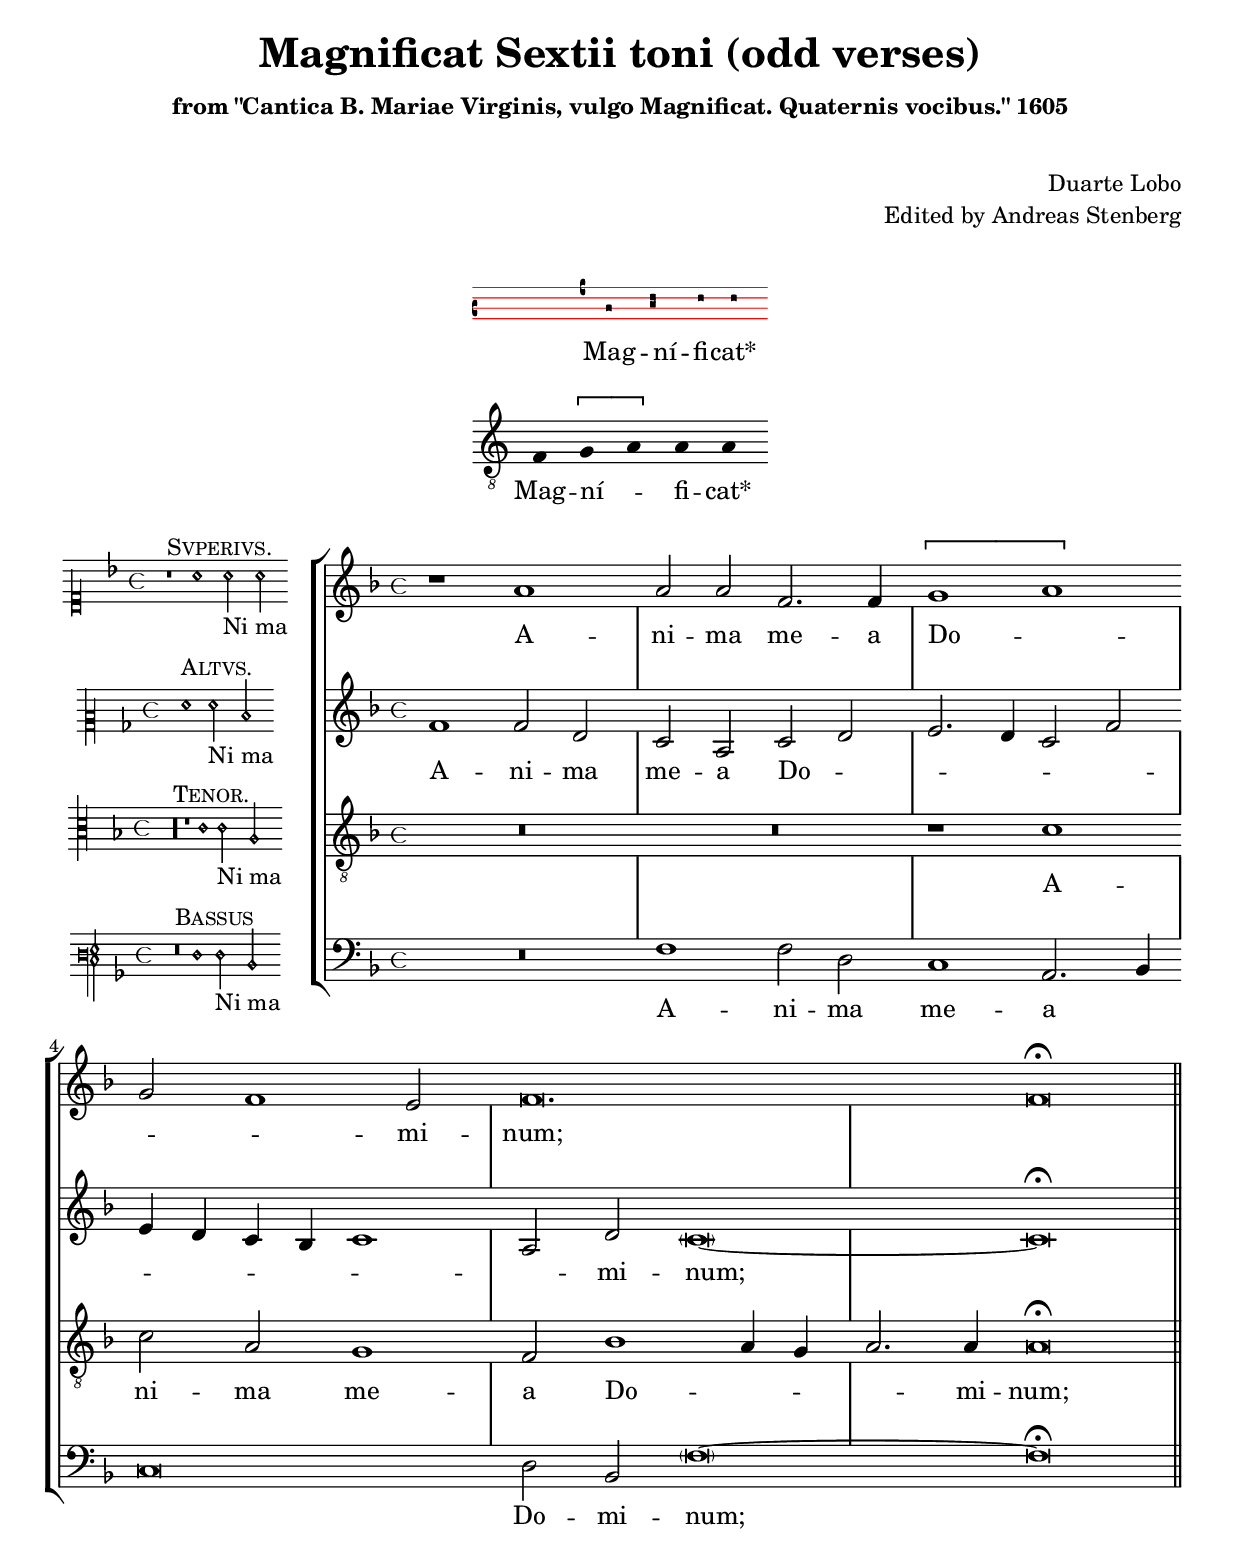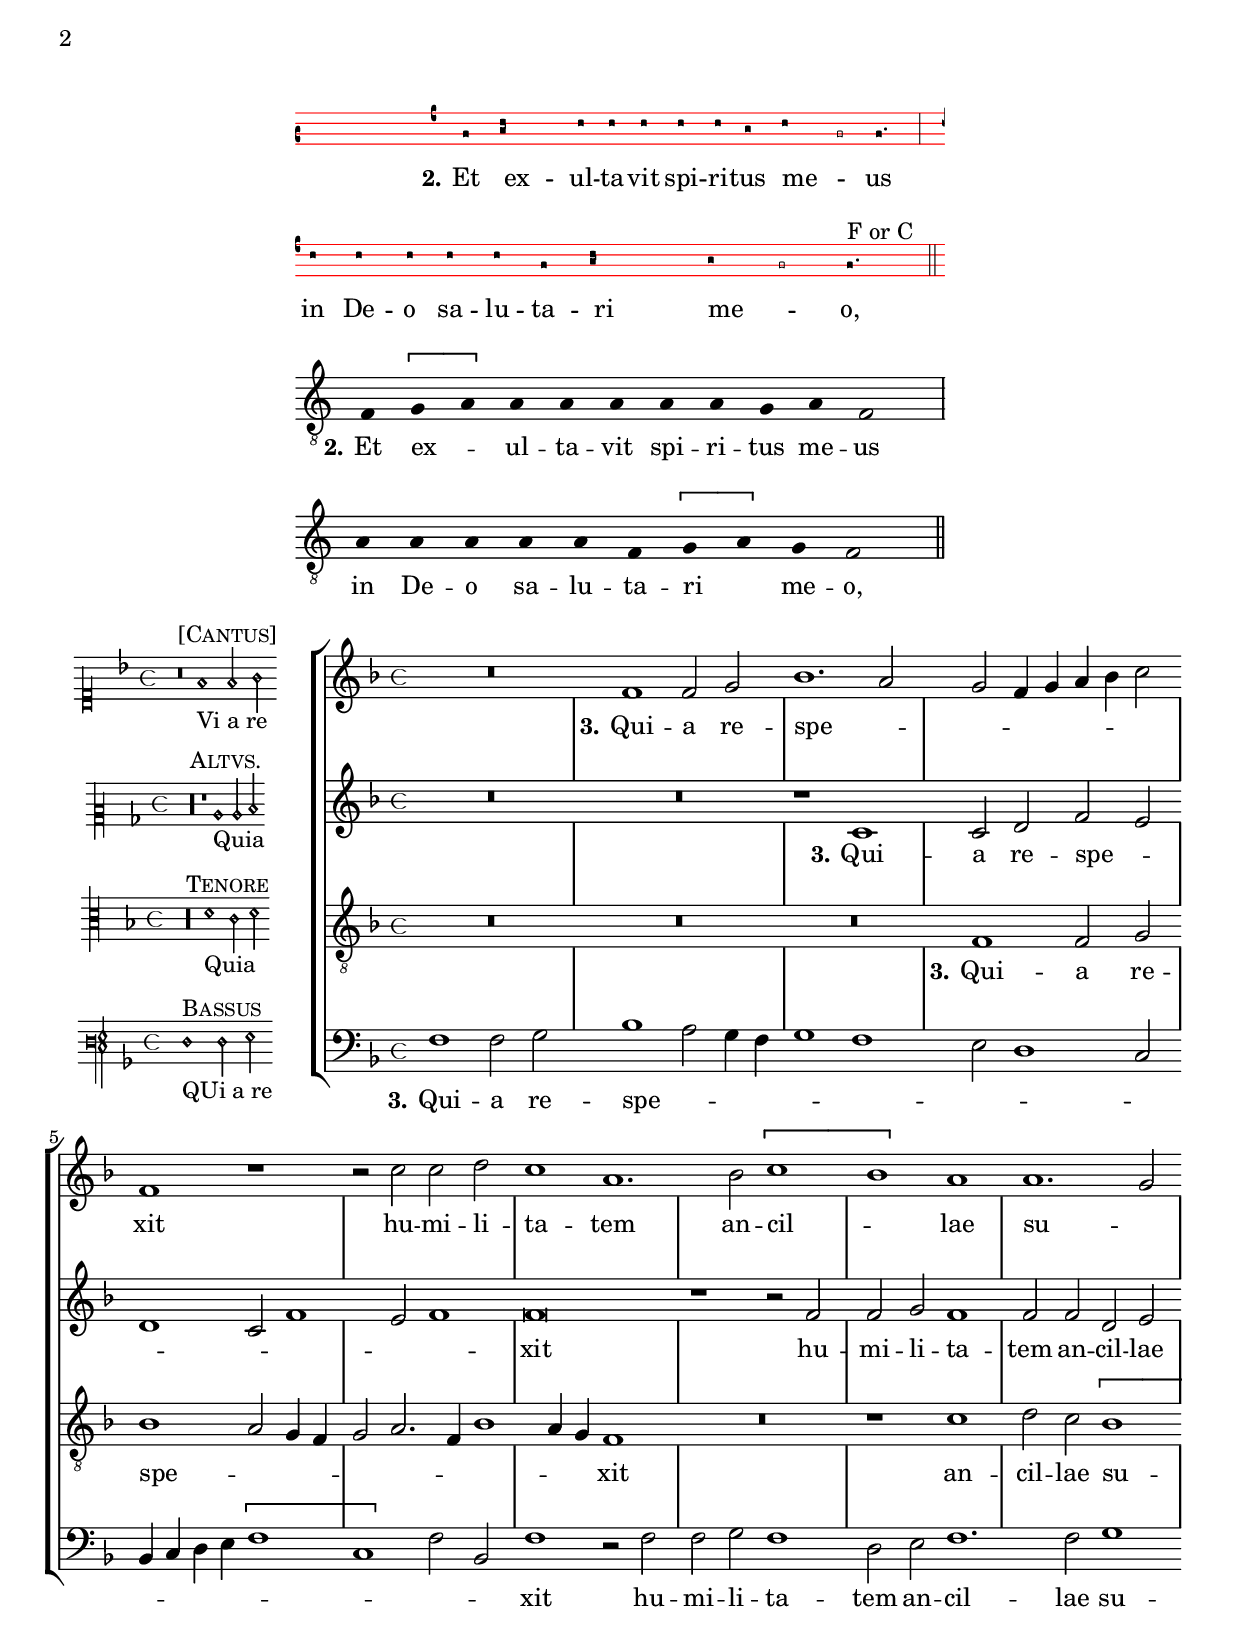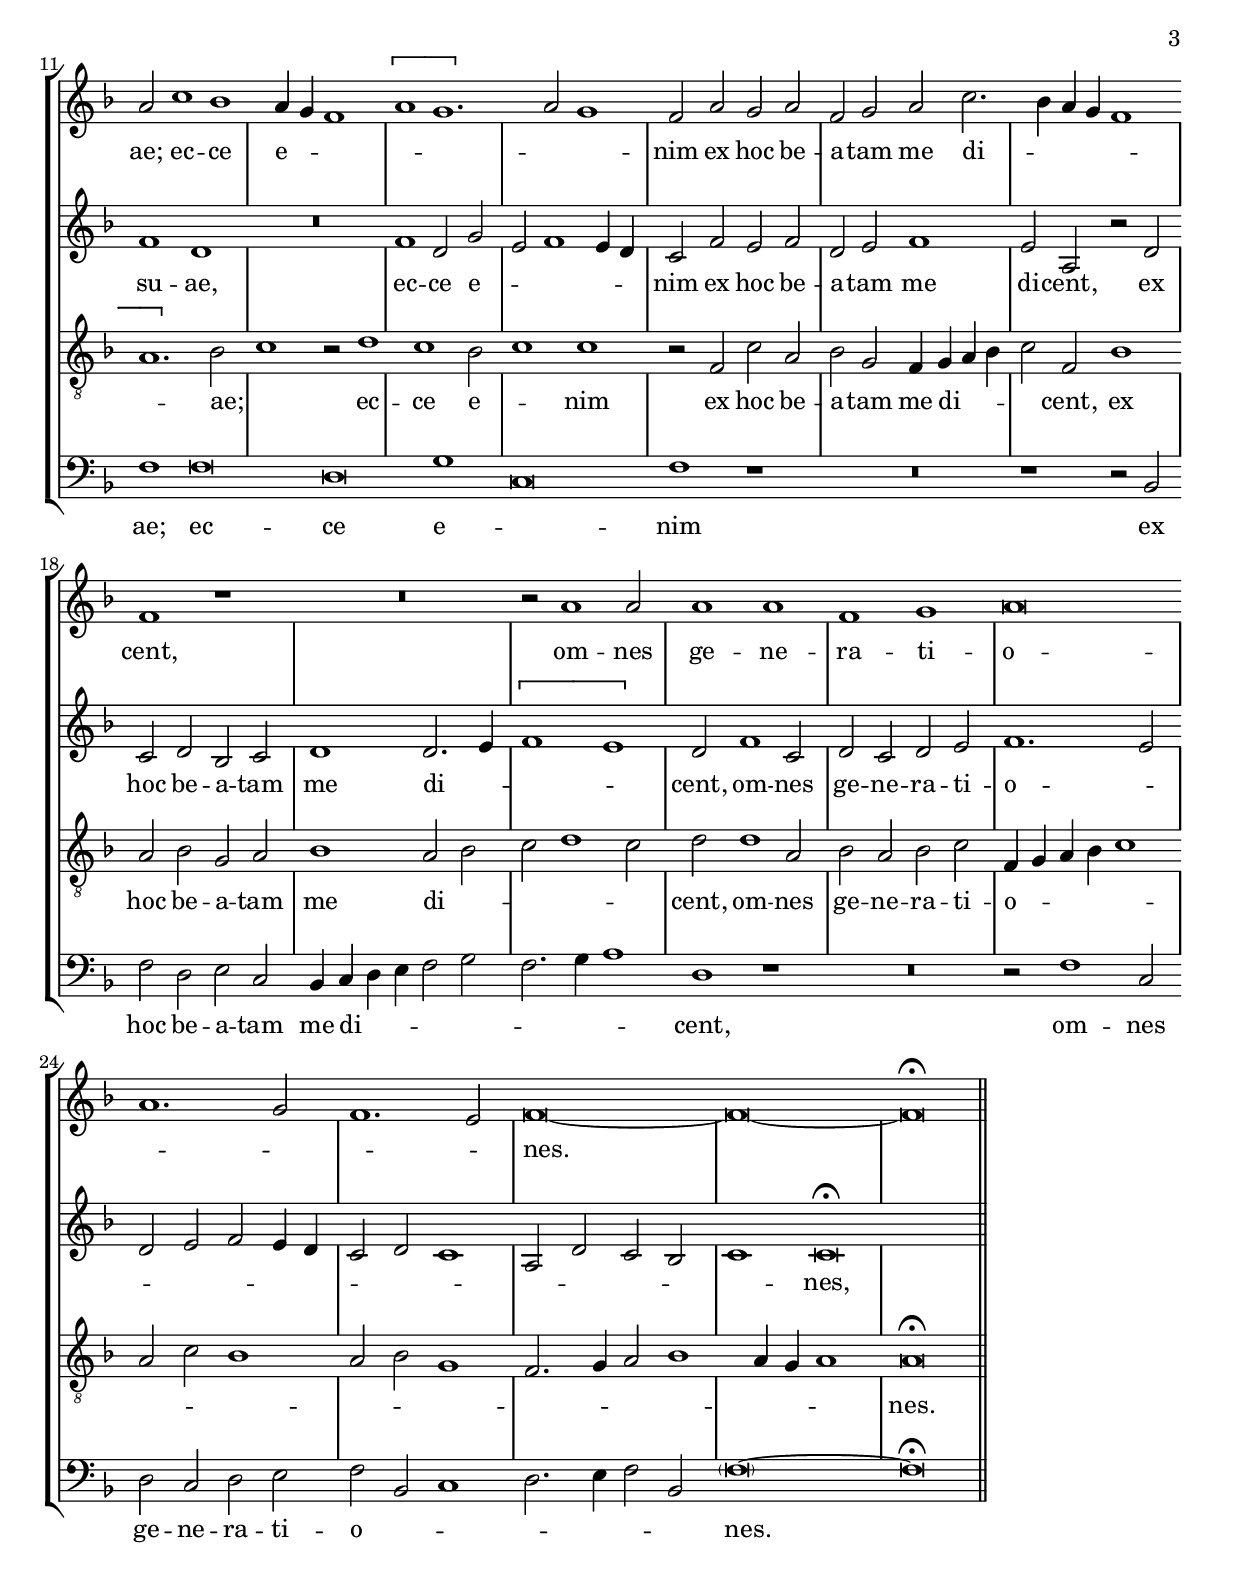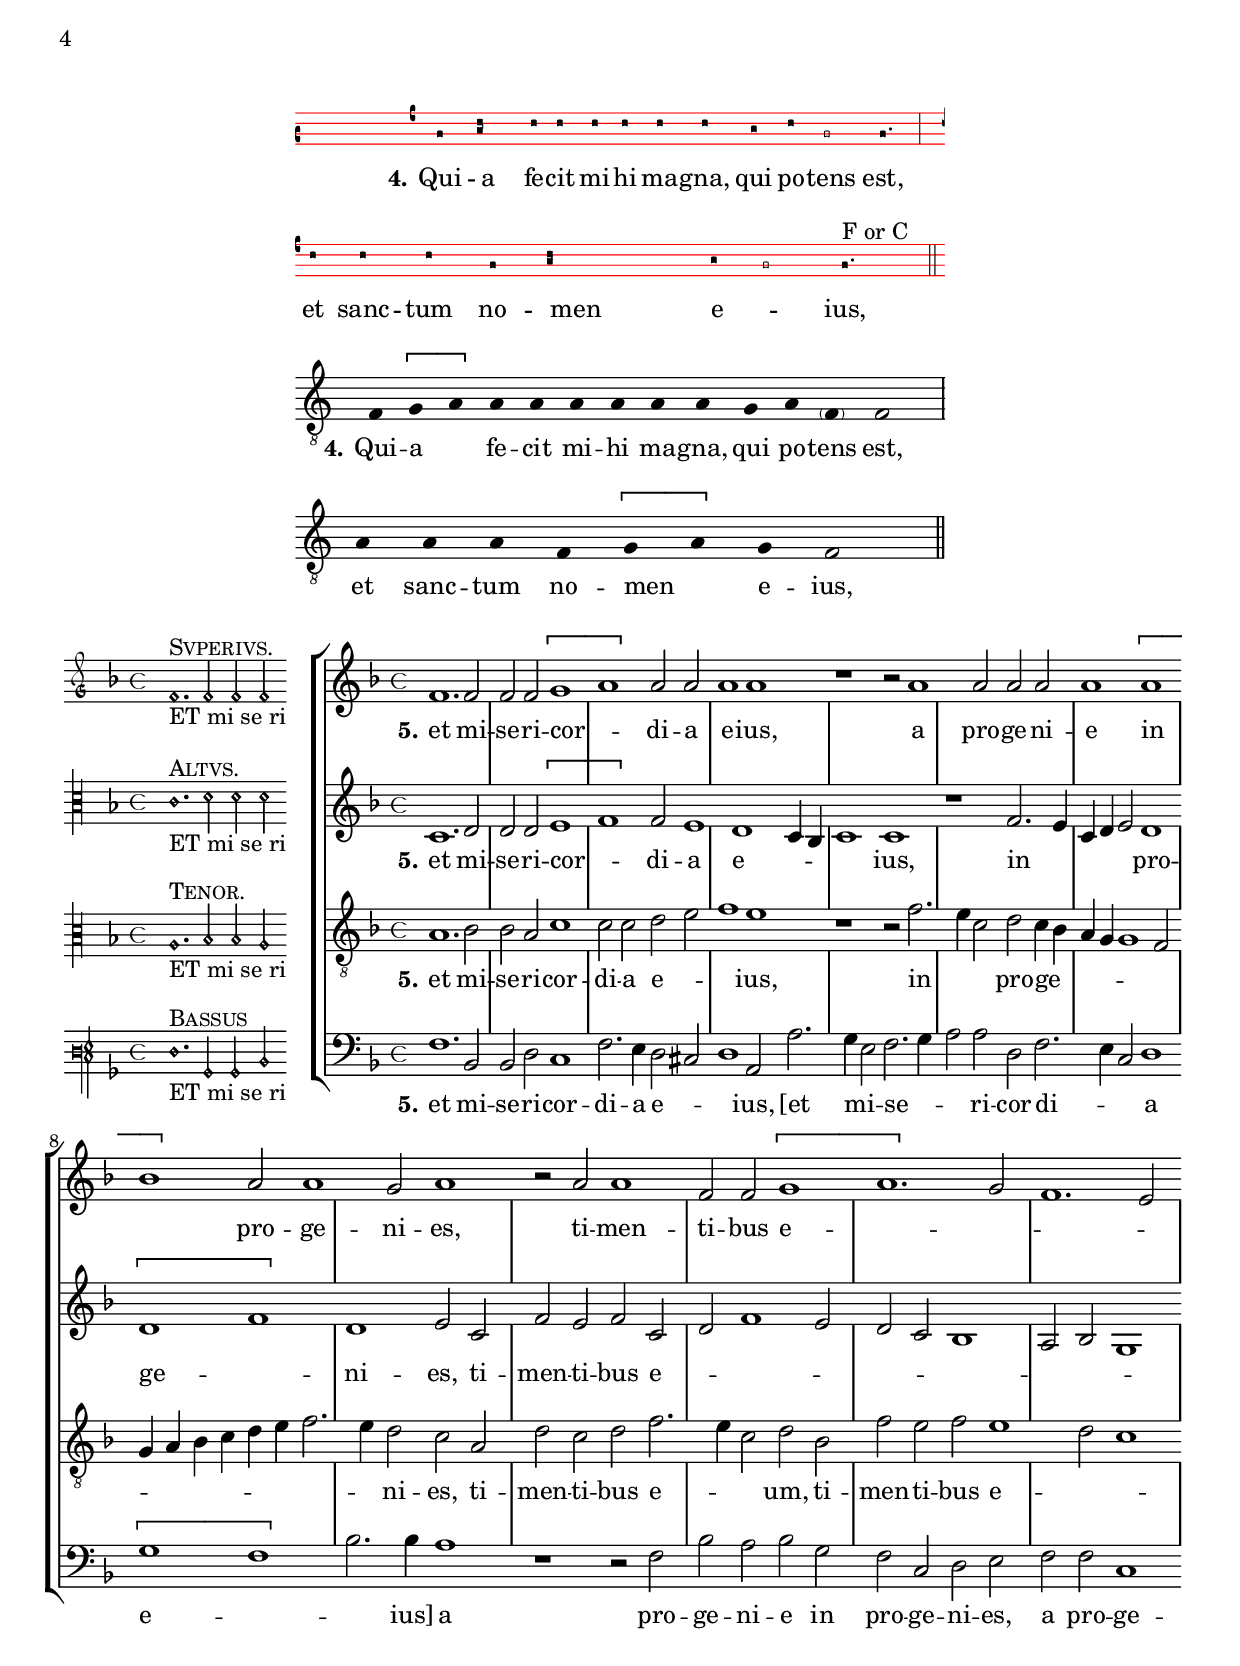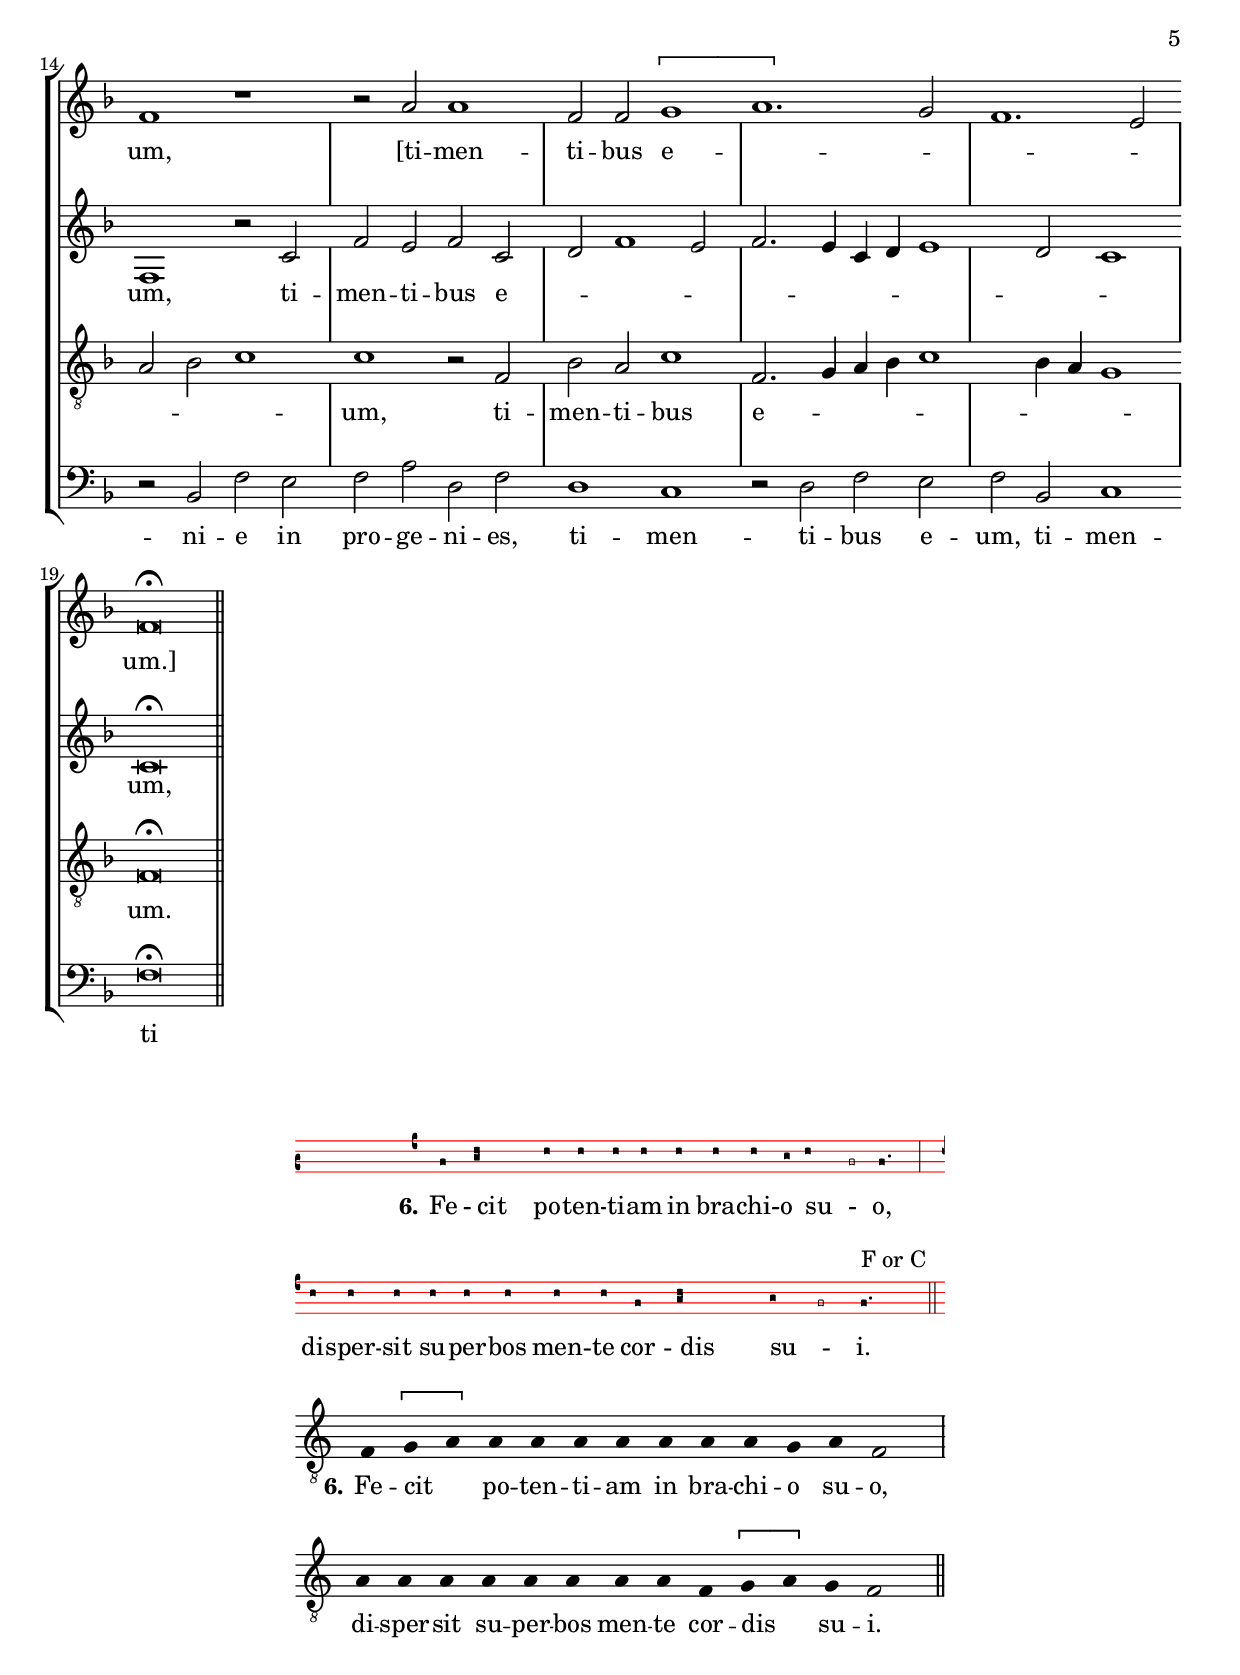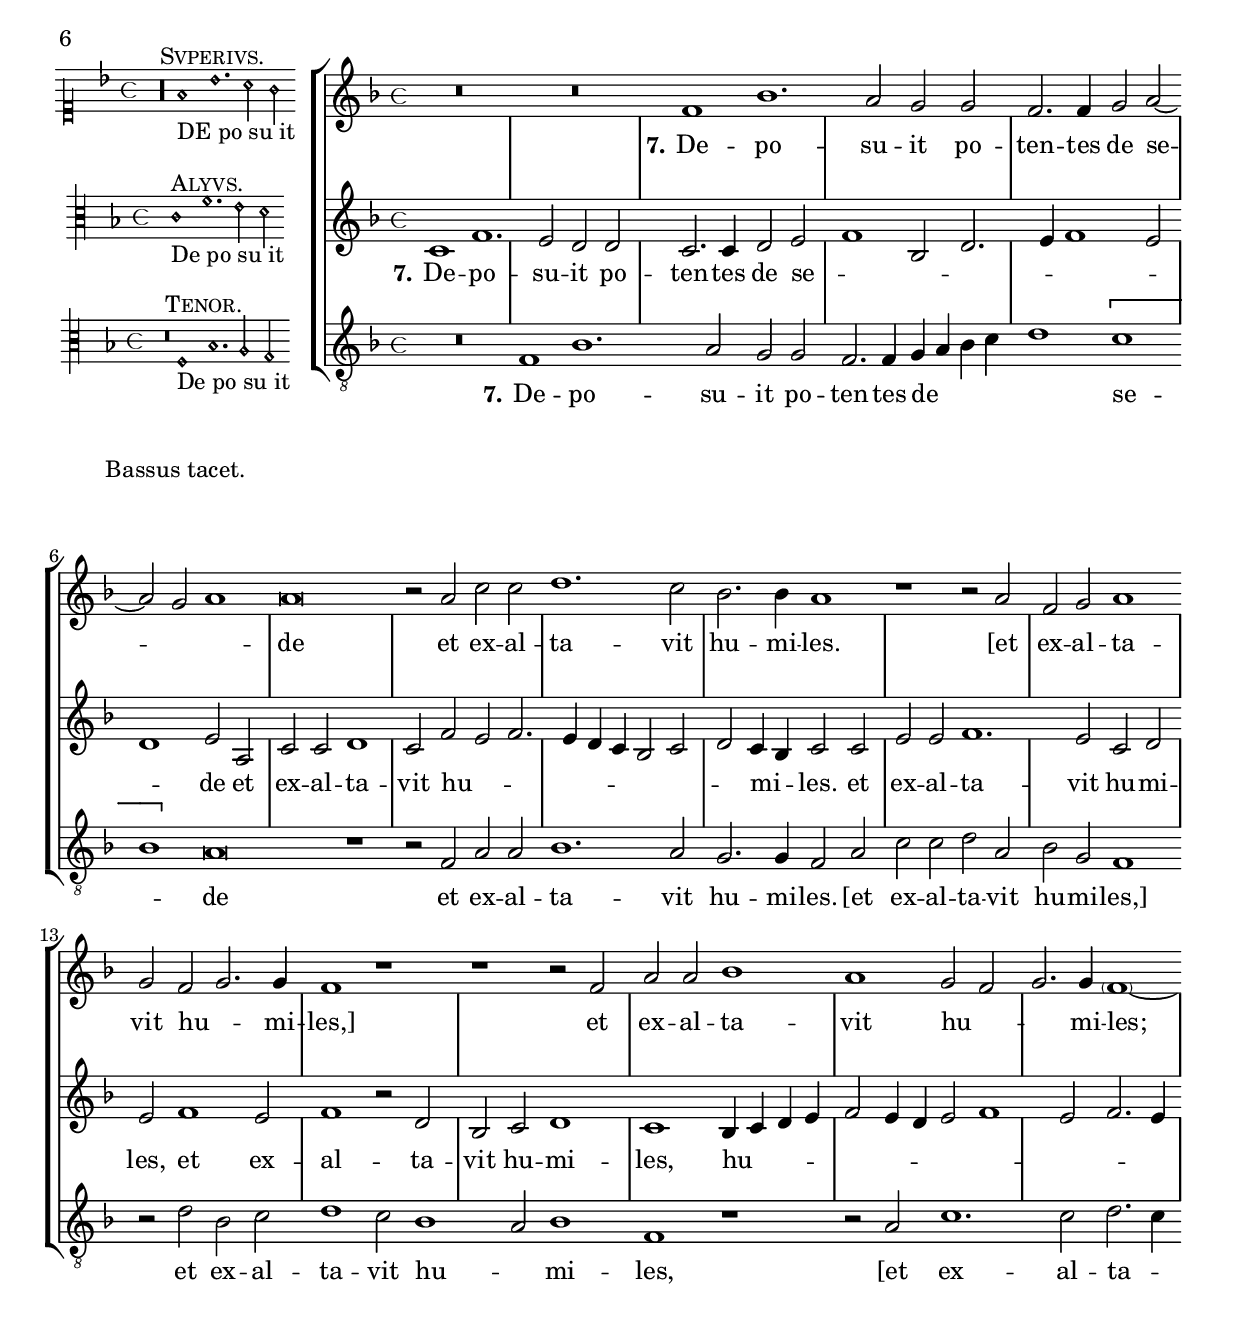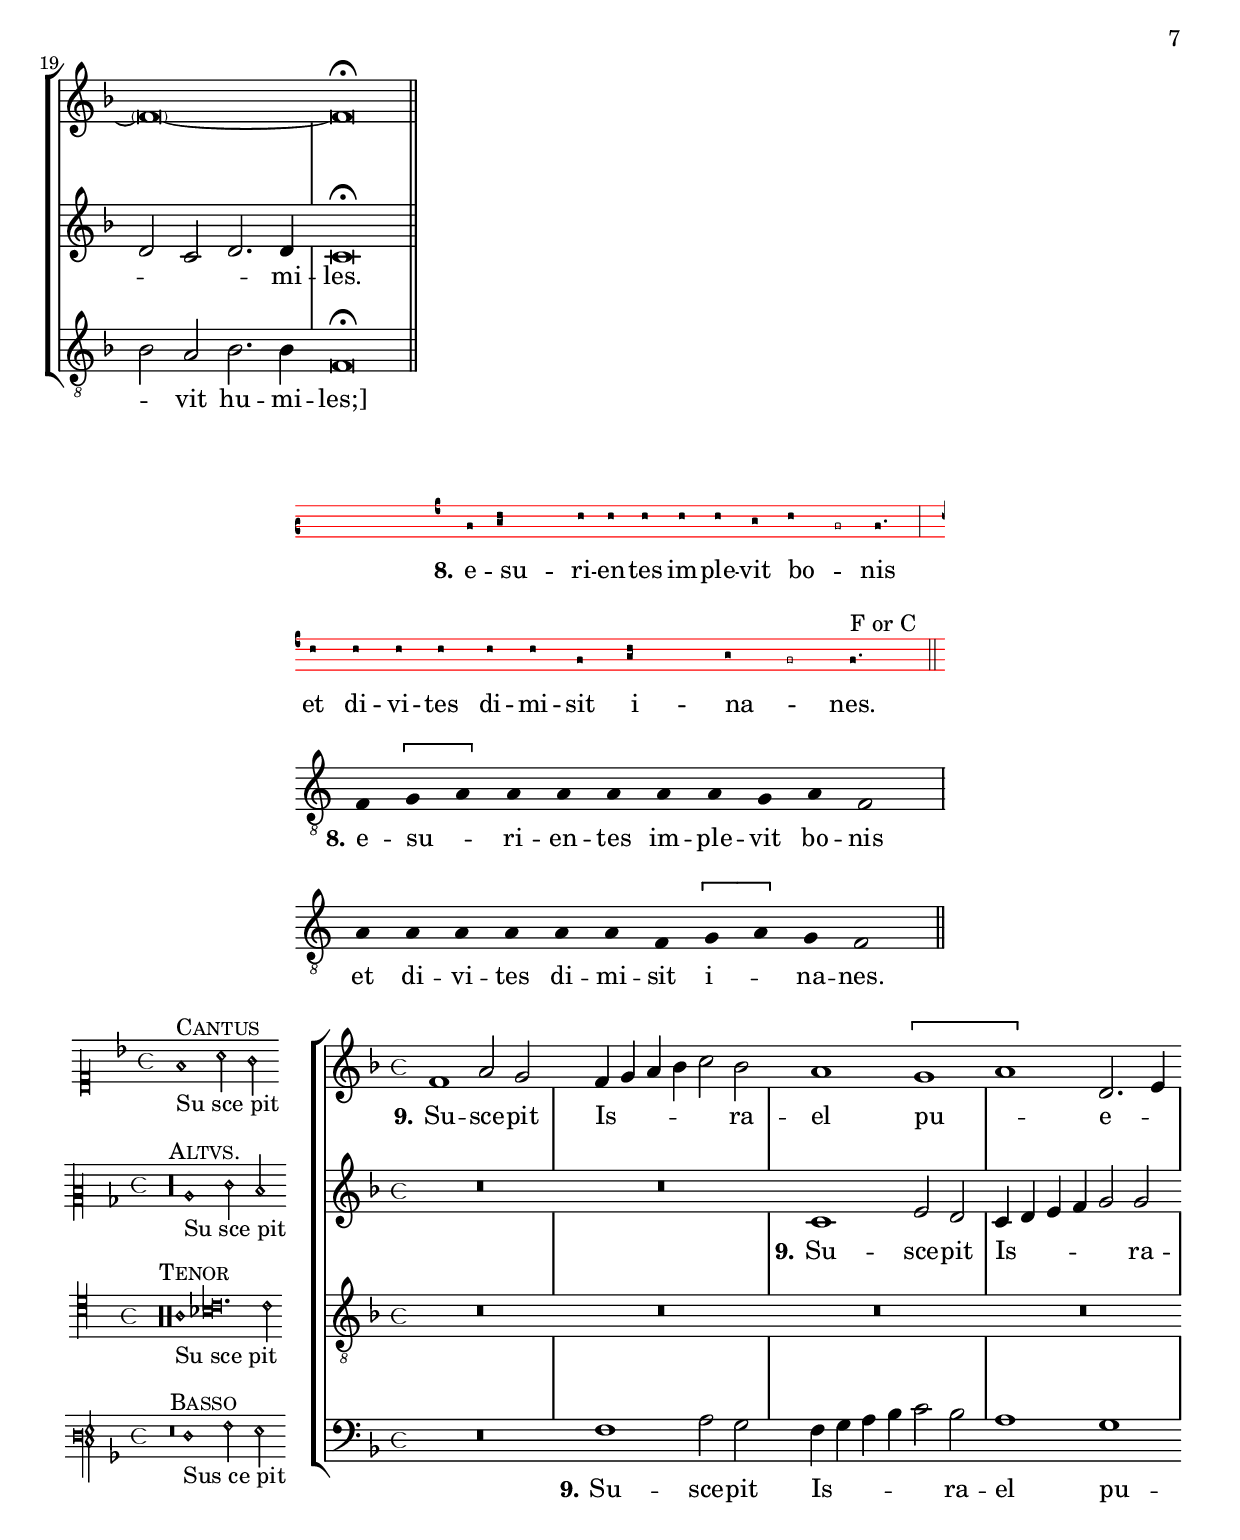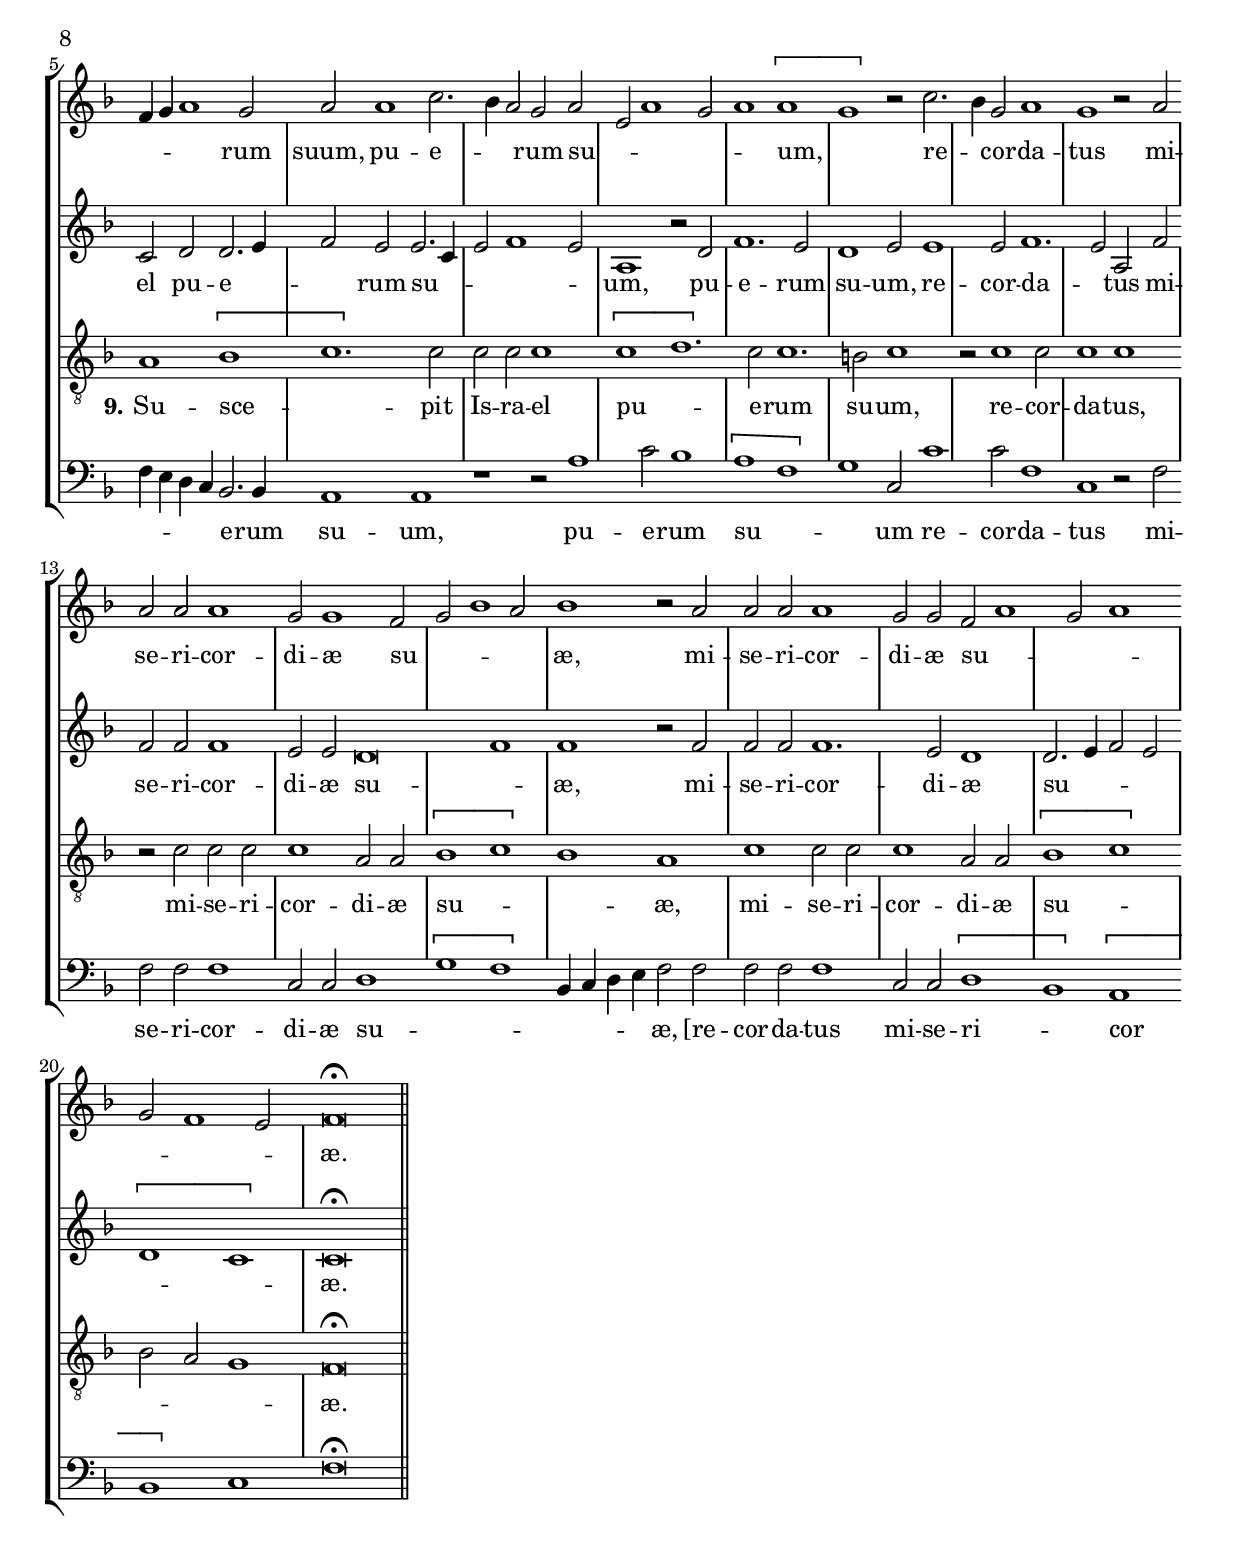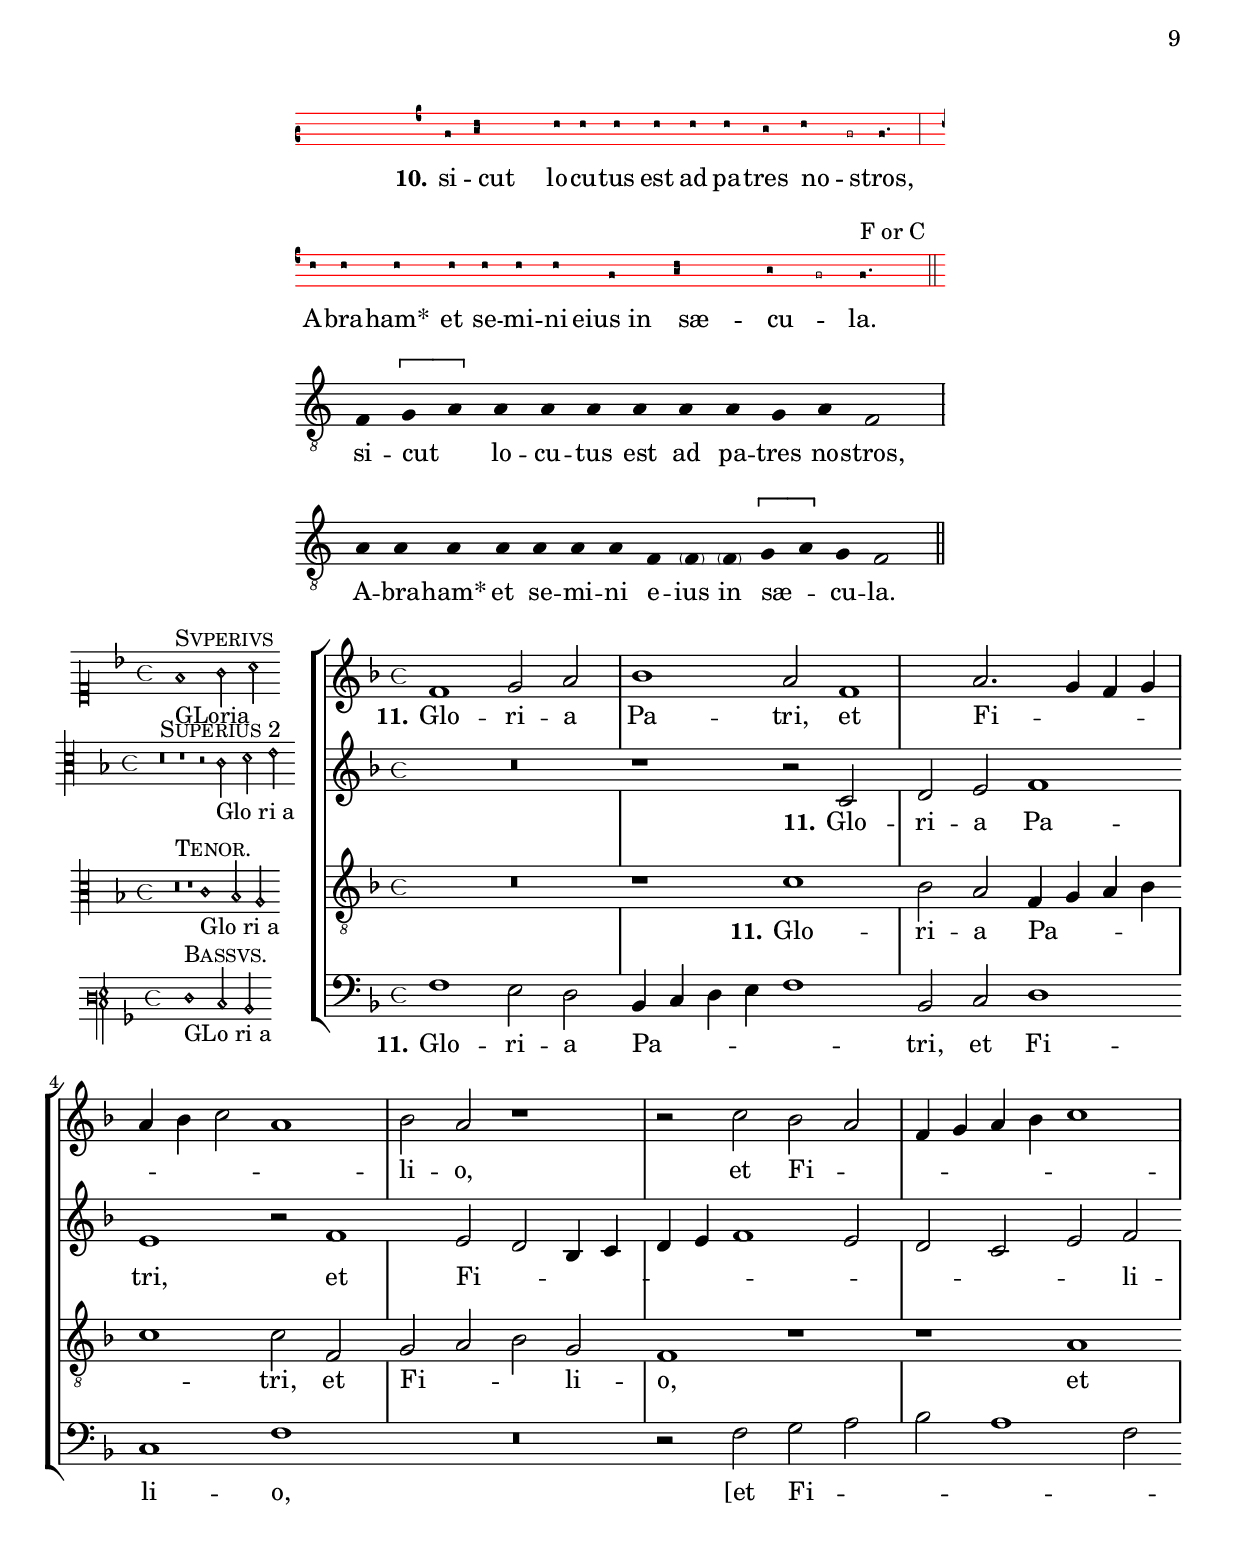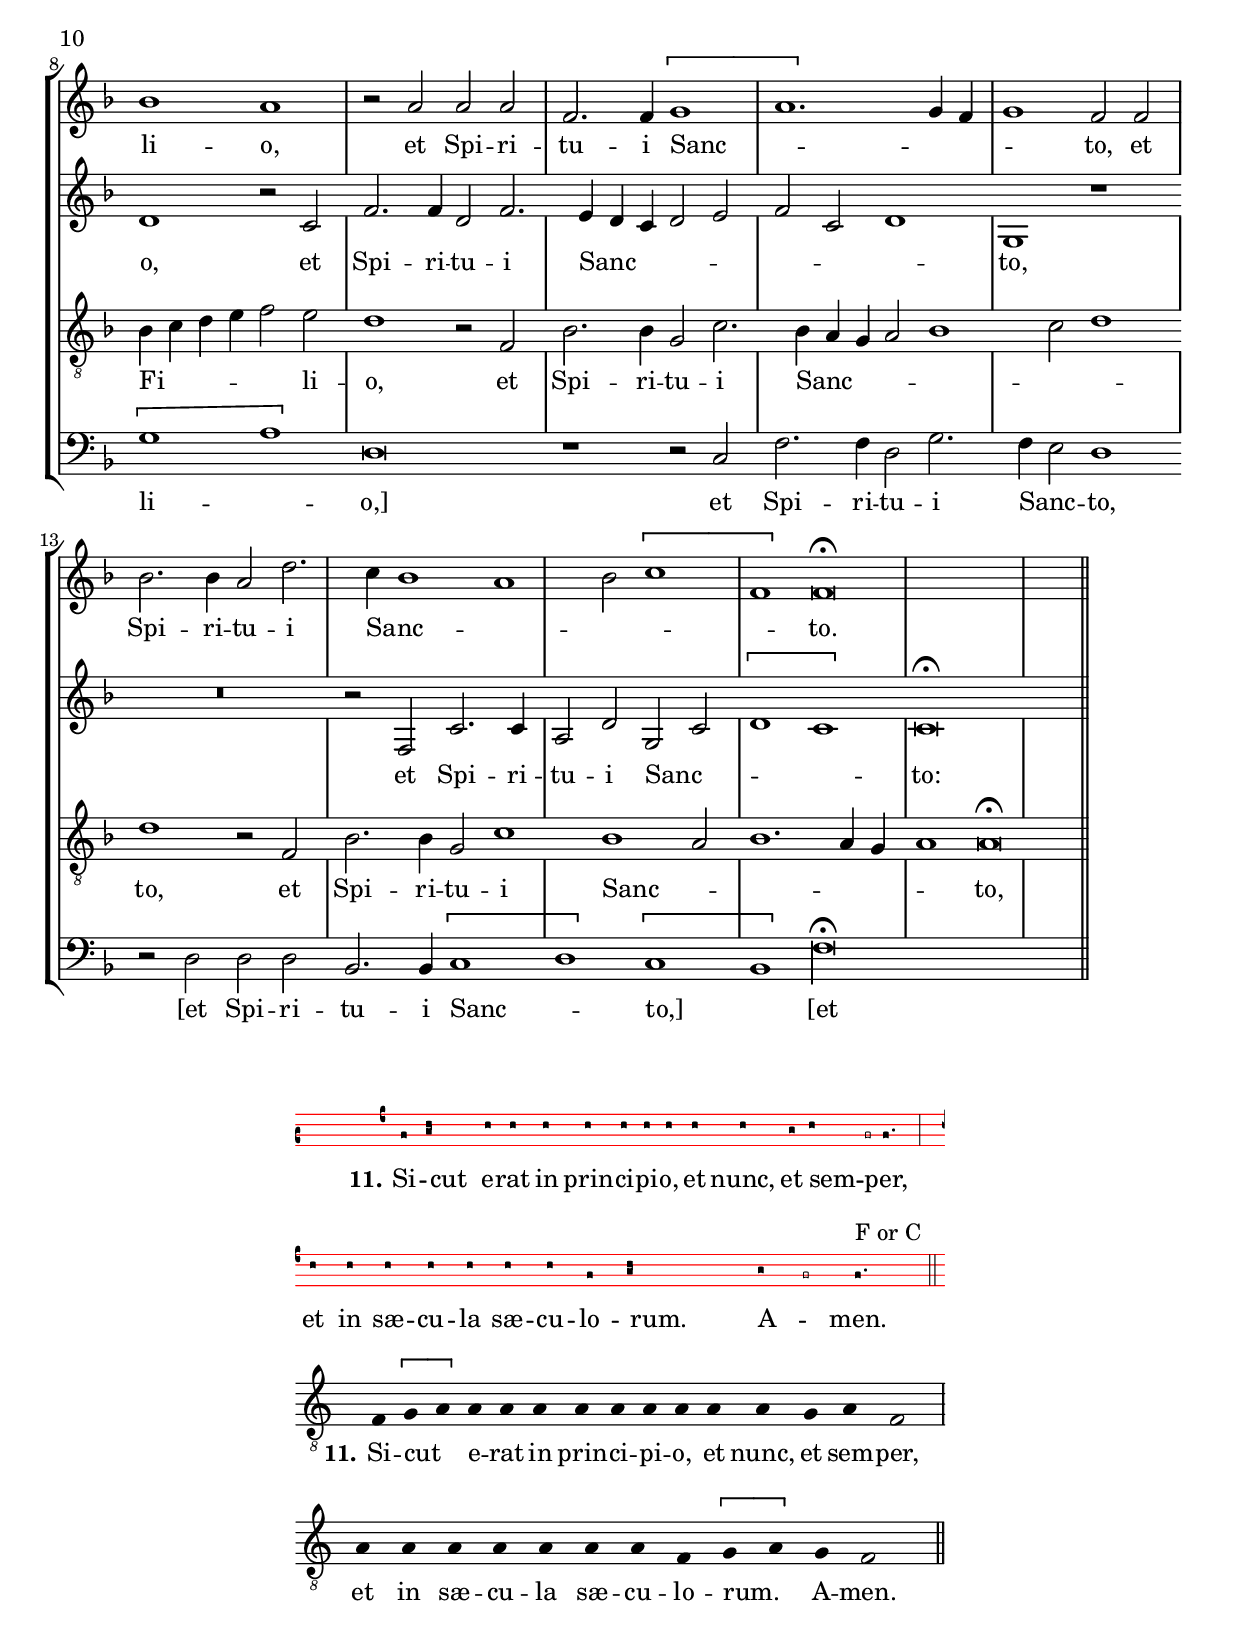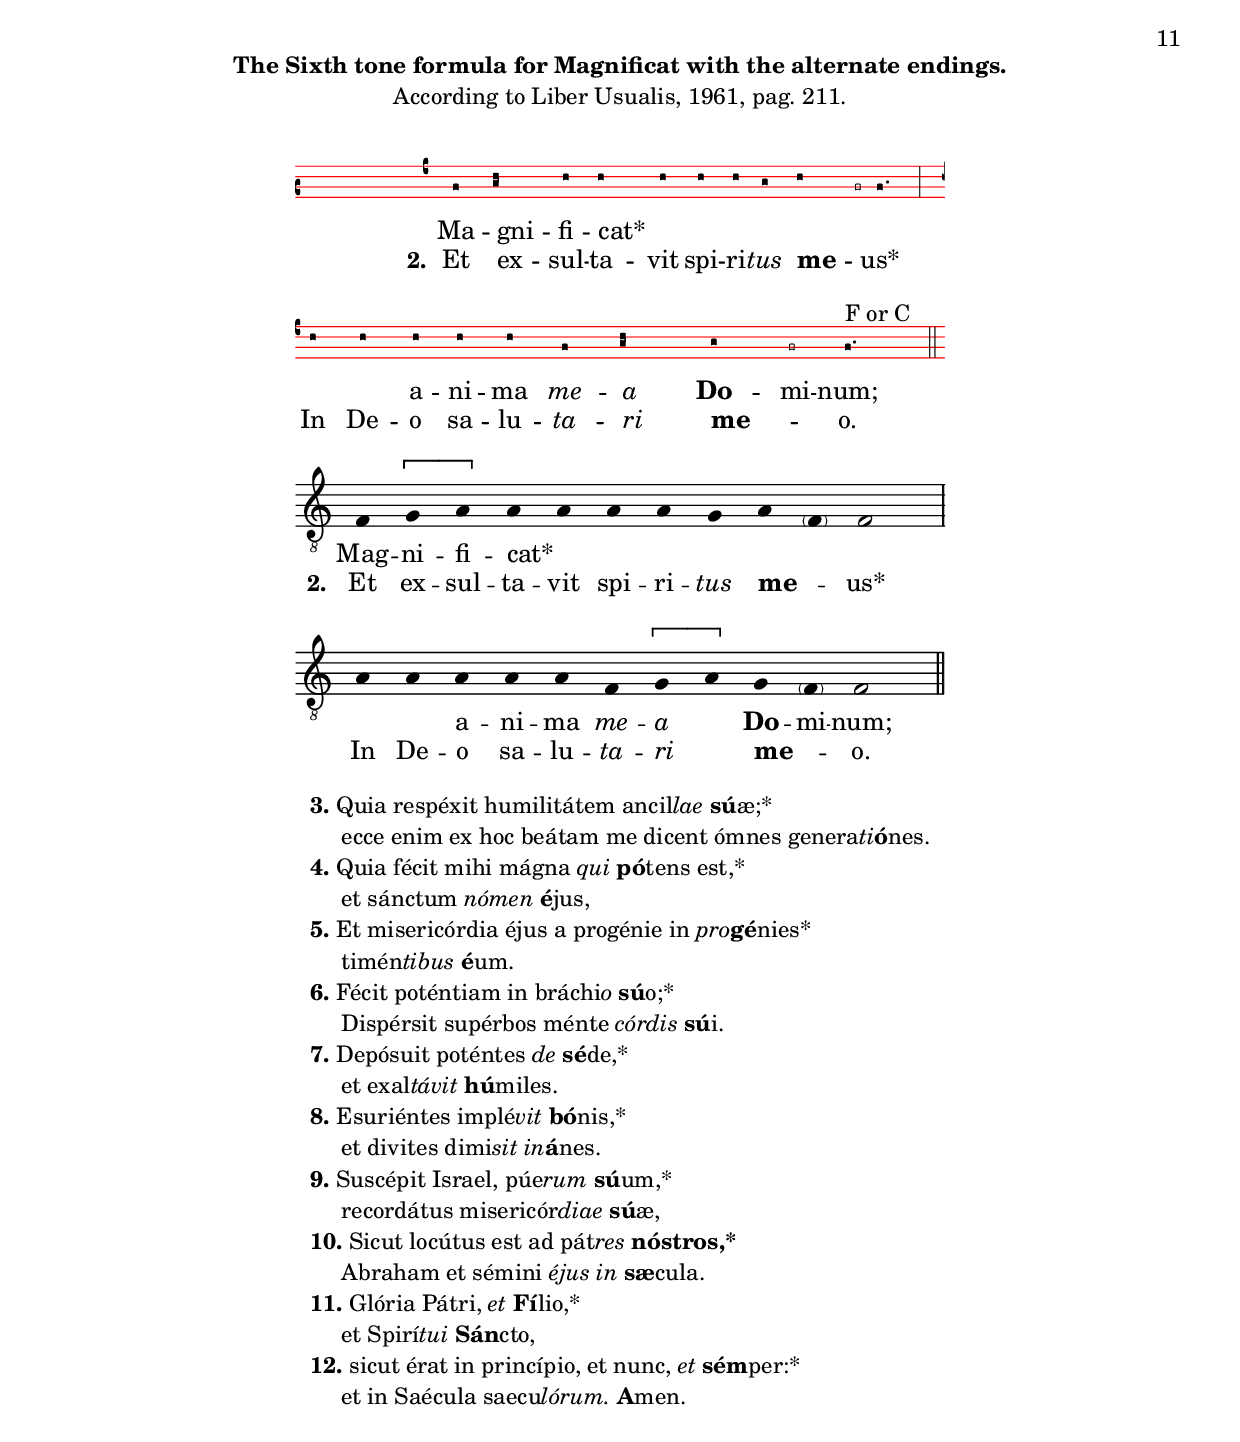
%%%%%%%%%%%%%%%%%%%%%%%%%%%%%%%%%%%%%%%%%%%%%%%%%%%%%%%%%%%%%%%%%%%%%%%%%%%%%%%%
%%									         %%
%% Copyright of edition © 2020 by Andreas Stenberg using the CPDL-license	  %%
%%										  %%
%% This edition can be fully distributed, duplicated, performed, and recorded 	  %%
%% Any subsequent use of the source files should be under the same thermes	  %%
%%									         %%
%%%%%%%%%%%%%%%%%%%%%%%%%%%%%%%%%%%%%%%%%%%%%%%%%%%%%%%%%%%%%%%%%%%%%%%%%%%%%%%%
\version "2.18.0"
\include "deutsch.ly"
%\include "gregorian.ly"
ficta = \once \set suggestAccidentals =##t
%% from the gregoriana.ly
%{
  Shortcuts common for all styles of gregorian chant notation.
  $Id$
%}

\version "2.19.22"

%
% Declare memorable shortcuts for special unicode characters
% that are used in chant notation.
%

% unicode 0132 (latin capital ligature IJ)
IJ = \lyricmode { Ĳ }
IIJ = \lyricmode { IĲ }

% unicode 0133 (latin small ligature ij)
ij = \lyricmode { ĳ }
iij = \lyricmode { iĳ }

%
% Given some music that represents lyrics, add a prefix to the first
% lyric event.
%
#(define (add-prefix-to-lyrics prefix music)
   (let ((found? #f))
     (map-some-music
      (lambda (m)
        (if found? m
            (and (music-is-of-type? m 'lyric-event)
                 (begin
                   (set! (ly:music-property m 'text)
                         (string-append prefix (ly:music-property m 'text)))
                   (set! found? #t)
                   m))))
      music)))

% Add unicode 2123 (versicle) as prefix to lyrics.
versus =
#(define-music-function (music) (ly:music?)
   (add-prefix-to-lyrics "℣" music))

% Add unicode 211F (response) as prefix to lyrics.
responsum =
#(define-music-function (music) (ly:music?)
   (add-prefix-to-lyrics "℟" music))

%
% Declare head prefix shortcuts.
%
virga =
  \once \override NoteHead.virga = ##t
stropha =
  \once \override NoteHead.stropha = ##t
inclinatum =
  \once \override NoteHead.inclinatum = ##t
auctum =
  \once \override NoteHead.auctum = ##t
descendens =
  \once \override NoteHead.descendens = ##t
ascendens =
  \once \override NoteHead.ascendens = ##t
pes =
  \once \override NoteHead.pes-or-flexa = ##t
flexa =
  \once \override NoteHead.pes-or-flexa = ##t
oriscus =
  \once \override NoteHead.oriscus = ##t
quilisma =
  \once \override NoteHead.quilisma = ##t
deminutum =
  \once \override NoteHead.deminutum = ##t
linea =
  \once \override NoteHead.linea = ##t
cavum =
  \once \override NoteHead.cavum = ##t

%
% Declare divisiones shortcuts.
%
virgula = {
  \once \override BreathingSign.text = #(make-musicglyph-markup "scripts.rcomma")
  \once \override BreathingSign.font-size = #-2

  % Workaround: add padding.  Correct fix would be spacing engine handle this.
  \once \override BreathingSign.minimum-X-extent = #'(-1.0 . 0.0)
  \once \override BreathingSign.minimum-Y-extent = #'(-2.5 . 2.5)

  \breathe
}
caesura = {
  \once \override BreathingSign.text = #(make-musicglyph-markup "scripts.rvarcomma")
  \once \override BreathingSign.font-size = #-2

  % Workaround: add padding.  Correct fix would be spacing engine handle this.
  \once \override BreathingSign.minimum-X-extent = #'(-1.0 . 0.0)
  \once \override BreathingSign.minimum-Y-extent = #'(-2.5 . 2.5)

  \breathe
}
divisioMinima = {
  \once \override BreathingSign.stencil = #ly:breathing-sign::divisio-minima

  % Workaround: add padding.  Correct fix would be spacing engine handle this.
  \once \override BreathingSign.minimum-X-extent = #'(-1.0 . 0.0)
  \once \override BreathingSign.minimum-Y-extent = #'(-2.5 . 2.5)

  \breathe
}
divisioMaior = {
  \once \override BreathingSign.stencil = #ly:breathing-sign::divisio-maior
  \once \override BreathingSign.Y-offset = #0

  % Workaround: add padding.  Correct fix would be spacing engine handle this.
  \once \override BreathingSign.minimum-X-extent = #'(-1.0 . 0.0)
  \once \override BreathingSign.minimum-Y-extent = #'(-2.5 . 2.5)

  \breathe
}
divisioMaxima = {
  \once \override BreathingSign.stencil = #ly:breathing-sign::divisio-maxima
  \once \override BreathingSign.Y-offset = #0

  % Workaround: add padding.  Correct fix would be spacing engine handle this.
  \once \override BreathingSign.minimum-X-extent = #'(-1.0 . 0.0)
  \once \override BreathingSign.minimum-Y-extent = #'(-2.5 . 2.5)

  \breathe
}
finalis = {
  \once \override BreathingSign.stencil = #ly:breathing-sign::finalis
  \once \override BreathingSign.Y-offset = #0

  % Workaround: add padding.  Correct fix would be spacing engine handle this.
  \once \override BreathingSign.minimum-X-extent = #'(-1.0 . 0.0)
  \once \override BreathingSign.minimum-Y-extent = #'(-2.5 . 2.5)

  \breathe
}

%
% Declare articulation shortcuts.
%
accentus = #(make-articulation "accentus")
ictus = #(make-articulation "ictus")
semicirculus = #(make-articulation "semicirculus")
circulus = #(make-articulation "circulus")

%
% \augmentum increases the dot-count value of all note heads to which
% it is applied by one.
%
augmentum =
#(define-music-function (expr) (ly:music?)
   (shift-duration-log expr 0 1))

%
% Declare shortcut music functions for Liber Hymnarius neumes
% table (experimental).
%

#(define (make-ligature music)
   (make-music 'SequentialMusic
               'elements (append
                          (cons
                           (make-music 'EventChord
                                       'elements (list
                                                  (make-span-event 'LigatureEvent START)))
                           (ly:music-property music 'elements))
                          (list
                           (make-music 'EventChord
                                       'elements (list
                                                  (make-span-event 'LigatureEvent STOP)))))))

ligature = #(define-music-function
              (location music) (ly:music?)
              (make-ligature music))

%#(define (make-script x)
%   (make-music 'ArticulationEvent
%               'articulation-type x))
%
%#(define (add-script m x)
%   (if
%     (equal? (ly:music-property m 'name) 'EventChord)
%     (set! (ly:music-property m 'elements)
%           (cons (make-script x)
%                 (ly:music-property m 'elements))))
%   m)
%
%#(define (add-staccato m)
%   (add-script m "staccato"))
%
% % \applyMusic #(lambda (x) (music-map add-staccato x)) { c c }
%
% % \climacus { x y z ... }:
% % \[ \virga x \inclinatum y \inclinatum z ... \]
%
%#(defmacro def-climacus-function (start stop)
%  `(define-music-function (location music) (ly:music?)
%     (make-music 'SequentialMusic
%        'elements (list 'LigatureStartEvent
%                       (ly:music-deep-copy ,start)
%                        music
%                        (ly:music-deep-copy ,stop)
%                       'LigatureStopEvent))))
%climacus = #(def-climacus-function startSequentialMusic stopSequentialMusic)

%
% Declare default layout; here for Vaticana style.  In case there will
% be additional styles, we may want to create style-specific .ly files
% for inclusion (e.g. vaticana-init.ly), move the style-dependent stuff
% over there, leave the style-independent Gregorian stuff here, and let
% the style-specific file (vaticana-init.ly) include this file.  The
% user then will have to include vaticana-init.ly instead of
% gregorian.ly.
%
%{
\layout {
    indent = 0.0

    %%% TODO: should ragged-right be the default?
    %ragged-right = ##t
    ragged-last = ##t

    line-thickness = #(/ (ly:output-def-lookup $defaultpaper 'staff-space) 7.0)

    \context {
        \VaticanaStaff
         \override StaffSymbol.color = #red
         \override LedgerLineSpanner.color = #red
    }
    \context {
        \Score
        \remove "Bar_number_engraver"

        %%%
        %%% FIXME: Musicologically seen, timing should be set to #f.
        %%% Unfortunately, setting it to #f will result in no
        %%% line-breakable items being created, such that the whole
        %%% music will end up in a single line.  Therefore, we
        %%% currently set it to #t, until the ligature code is fixed
        %%% to automatically insert breakable items.
        %%%
        timing = ##t

        %%%
        %%% FIXME: Setting barAlways to #t would fix the above
        %%% "timing = ##t" problem, but, surprisingly, it increases
        %%% the space between ligatures.  Hence, we set it to #f.
        %%%
        barAlways = ##f

        \override SpacingSpanner.packed-spacing = ##t

        %%%
        %%% TODO: Play around with the following SpacingSpanner
        %%% settings to yield better spacing between ligatures.
        %%%
        %%% FIXME: setting #'spacing-increment to a small value
        %%% causes tons of "programming error: adding reverse spring,
        %%% setting to unit" messages.
        %%%
        %\override SpacingSpanner.base-shortest-duration = #(ly:make-moment 1/4)
        %\override SpacingSpanner.shortest-duration-space = #0
        %\override SpacingSpanner.average-spacing-wishes = ##f
        %\override SpacingSpanner.spacing-increment = #0.0
        %\override SpacingSpanner.uniform-stretching = ##t
    }
}
%}
%
% neumeDemoLayout defines a layout block suitable for notating pure
% Vaticana style neumes without any other notation symbols such as
% staff lines or clefs.  This layout is useful for engraving neumes
% tables, such as that one in the lilypond manual section on
% Gregorian ligatures, or for educational works.
%
neumeDemoLayout = \layout {
    interscoreline = 1
    \context {
        \Score
        \remove "Bar_number_engraver"
    }
    \context {
        \Staff
        \remove "Clef_engraver"
        \remove "Key_engraver"
        \hide StaffSymbol
        \remove "Time_signature_engraver"
        \remove "Bar_engraver"
        \override VerticalAxisGroup.staff-staff-spacing = #'()
    }
    \context {
        \Voice
        \remove "Ligature_bracket_engraver"
        \consists "Vaticana_ligature_engraver"
        \override NoteHead.style = #'vaticana.punctum
        \hide Stem
    }
}

%%% Local Variables:
%%% coding: utf-8
%%% End:

\markup {
  \column {
    \fill-line { \fontsize #'5 \bold "Magnificat Sextii toni (odd verses)" }
    \vspace #'0.5
    \fill-line { \bold "from \"Cantica B. Mariae Virginis, vulgo Magnificat. Quaternis vocibus.\" 1605" }
    \vspace #'1.5
    \fill-line {\hspace #0.2 "Duarte Lobo" }
    \fill-line {\hspace #0.2 "Edited by Andreas Stenberg" }
  }
}

%%
%{
\header {
  title = "Magnificat Primi toni"
  subtitle = "from \"Canticum Beatae Mariae ... Per octo Musice modos variatum... 1563"
  composer = "Francisco Guerrero"
  arranger = "Edited by Andreas Stenberg"
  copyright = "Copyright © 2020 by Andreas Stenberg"
}
%}

%\chapter "1. Kyrie"
%\section "Kyrie eleison I"

%% Magnificat
%% Intonatio

Tone-IIIEM = \relative c {
  f \[g\melisma \pes a\melismaEnd\]
  a a4*2
%  g a \[\cavum f \] \augmentum f
%  \divisioMaxima
%  \repeat unfold 3 { a }
%  f \[g\melisma \pes a\melismaEnd \] g \[\cavum f \] \augmentum f^"F or C"
%  \finalis
  \break \bar""
}
Tone-IIIAM = \relative c' {
  d \[c\melisma \pes d\melismaEnd \]  \repeat unfold 2 { d }
%  \[d\melisma \flexa c\melismaEnd\] \[c\melisma \pes e\melismaEnd\] e
%  \[d\melisma \pes e\melismaEnd\] \[\cavum d\] \augmentum d
%  \divisioMaxima
%  \break \bar ""
  \repeat unfold 2 { d } c d e c \[\cavum a\] \augmentum a^"A"
  \finalis
  \break
  \bar ""
  c \[\cavum a\] \[\augmentum a\melisma \pes \augmentum h^"A*"\melismaEnd\]
  \finalis
}
Magnificat_Words = \lyricmode {
  Mag -- ní -- fi -- cat* %\repeat unfold 5 { _ }
  %\repeat unfold 4 { _ }
%  a -- ni -- ma mé -- \markup { \italic a } \markup { \bold Dó } --  mi -- num;
%  \markup { \bold  Do } -- mi -- num. _
%  \repeat unfold 2 { _ } a -- ni -- ma \markup { \italic  mè } -- _ a _ \markup { \bold  Do } --  mi -- num; _
%  \markup { \bold Do } -- mi -- num.

}
MagnificatE_midi = \relative c' {
  \set Score.tempoHideNote =##t
  \tempo 1 = 56
  \hide Slur
  f,4 \[g( a)\] \repeat unfold 2 { a }
%  \[a( g)\] \[g( h)\] h \[a( h)\] \parenthesize a a2
%  \divisioMaxima
%  \break \bar ""
%  \repeat unfold  3 a4  f  \[g( a)\] g \parenthesize f f2
%  \finalis
}
MagnificatAM_midi = \relative c' {
  \set Score.tempoHideNote =##t
  \tempo 1 = 56
  \hide Slur
  d4 \[c( d)\] \repeat unfold 2 d
%  \[d( c)\] \[c( e)\] e \[d( e)\] \parenthesize d d2
%  \divisioMaxima
%  \break \bar ""
  \repeat unfold 2 d4 c d e c \parenthesize a a2^"A"
  \finalis
  c4 \parenthesize a \[a2( h2^"A*")\]
  \break \bar""
  \finalis
  %{
  \repeat unfold 5 c4  \[c( h)\] \[a( h)\] a \parenthesize g \[g4.( a)^\markup { \bold "a2"}\]
  \finalis
  \break \bar""
  a4 \parenthesize g g4.^\markup { \bold "g"}
  \finalis
  %}
}
Magnificat_MidiWords = \lyricmode {
  Mag -- ní -- fi -- cat* %\repeat unfold 7 { _ } _
%  a -- ni -- ma mé -- \markup { \italic a } \markup { \bold Dó } -- mi -- num;
%  \markup { \bold Dó } -- mi -- num;
%  _  _ a -- ni -- ma \markup { \italic me } -- a \markup { \bold Do } -- mi -- num;
%  \markup { \bold Do } -- mi -- num;

}

\markup {
  \column {
    \vspace #1.5
    \fill-line {
      \score {
        <<
          \new VaticanaVoice = "cantus" {
            \clef "vaticana-do1"
            s4
            \clef "vaticana-do3"

            \Tone-IIIEM
          }
          \new Lyrics \lyricsto "cantus" {
            \Magnificat_Words
          }
        >>

        \layout {
          indent = 0.0
          line-width = #'50
          ragged-last = ##f

          %%% TODO: should ragged-right be the default?
          %ragged-right = ##t

          line-thickness = #(/ (ly:output-def-lookup $defaultpaper 'staff-space) 7.0)

          \context {
            \VaticanaStaff
            \override StaffSymbol.color = #red
            \override LedgerLineSpanner.color = #red
          }
          \context {
            \Score
            \remove "Bar_number_engraver"

            %%%
            %%% FIXME: Musicologically seen, timing should be set to #f.
            %%% Unfortunately, setting it to #f will result in no
            %%% line-breakable items being created, such that the whole
            %%% music will end up in a single line.  Therefore, we
            %%% currently set it to #t, until the ligature code is fixed
            %%% to automatically insert breakable items.
            %%%
            timing = ##t

            %%%
            %%% FIXME: Setting barAlways to #t would fix the above
            %%% "timing = ##t" problem, but, surprisingly, it increases
            %%% the space between ligatures.  Hence, we set it to #f.
            %%%
            barAlways = ##f

            \override SpacingSpanner.packed-spacing = ##t

            %%%
            %%% TODO: Play around with the following SpacingSpanner
            %%% settings to yield better spacing between ligatures.
            %%%
            %%% FIXME: setting #'spacing-increment to a small value
            %%% causes tons of "programming error: adding reverse spring,
            %%% setting to unit" messages.
            %%%
            %\override SpacingSpanner.base-shortest-duration = #(ly:make-moment 1/4)
            %\override SpacingSpanner.shortest-duration-space = #0
            %\override SpacingSpanner.average-spacing-wishes = ##f
            %\override SpacingSpanner.spacing-increment = #0.0
            %\override SpacingSpanner.uniform-stretching = ##t
          }

        }
      }
    }
    \vspace #1.0
    \fill-line {
      \score {
        \new Staff <<
          \clef "G_8"
          \new Voice = "melody" \MagnificatE_midi
          \new Lyrics = "one" \lyricsto melody \Magnificat_MidiWords
        >>
        \layout {
          indent = 0.0
          line-width = #'50
          ragged-last = ##f
          \context {
            \Score
            \remove "Bar_number_engraver"
          }
          \context {
            \Staff
            \remove "Time_signature_engraver"
            \remove "Bar_engraver"
          }
          \context {
            \Voice
            \remove "Stem_engraver"
          }
        }
      }
    }
  \vspace #1.0
}
}

%% Anima mea

global = {
  \override Staff.TimeSignature.style = #'mensural
  \key f \major
}

sopMusic = \relative c'' {

  \set Score.tempoHideNote = ##t
  \tempo 1 = 56
  \time 4/4
  \set Timing.measureLength = #(ly:make-moment 4/2)
  \override Staff.BarLine.transparent = ##t
  r1 a1
  a2 a2 f2. f4
  \[g1( a1\]
  g2 f1) e2
  \parenthesize
  \set Timing.measureLength = #(ly:make-moment 6/2)
  f\breve.
  \cadenzaOn
  f\breve^\fermata
  \break
  \revert Staff.BarLine.transparent
  \bar "||"
  %\cadenzaOff
}
sopWords = \lyricmode {
  A -- ni -- ma me -- a Do -- mi -- num;
}
altoMusic = \relative c' {
  \override Staff.BarLine.transparent = ##t
  f1 f2 d2
  c2 a2 c2( d2
  e2. d4 c2 f2
  e4 d4 c4 b4 c1
  a2) d2 \parenthesize c\breve~
  c\breve^\fermata
  \revert Staff.BarLine.transparent
}
altoWords = \lyricmode {
  A -- ni -- ma me -- a Do -- mi -- num;
  [A -- ni -- ma me -- a Do -- mi -- num;]
}
tenorMusic = \relative c' {
  \clef "G_8"
  \override Staff.BarLine.transparent = ##t
  R\breve*2
  r1 c1
  c2 a2 g1
  f2 b1( a4 g4 a2.) a4
  a\breve^\fermata
  \revert Staff.BarLine.transparent
}
tenorWords = \lyricmode {
  A -- ni -- ma me -- a Do -- mi -- num;
}
bassMusic = \relative c {
  \override Staff.BarLine.transparent = ##t
  R\breve
  f1 f2 d2
  c1 a2.( b4
  c\breve )
  d2 b2 \parenthesize f'\breve~
  f\breve^\fermata
  \revert Staff.BarLine.transparent
}
bassWords = \lyricmode {
  A -- ni -- ma me -- a Do -- mi -- num;
  [A -- ni -- ma me -- a Do -- mi -- num;]
}
incipitDiscantus = \markup {
  \score {
    {
      %      \set Staff.instrumentName = #"Tenor "
      \override NoteHead.style = #'neomensural
      \override Rest.style = #'neomensural
      \override Staff.TimeSignature.style = #'mensural
      \cadenzaOn
%      \override Staff.Clef.stencil =##f
      \clef "petrucci-c1"
      \key f \major
      \time 4/4

      r1 ^\markup { \smallCaps"Svperivs." }
      a'1 a'2_"Ni ma" a'2

    }
    \layout {
      \context {
        \Voice
        \remove "Ligature_bracket_engraver"
        \consists "Mensural_ligature_engraver"
      }
      line-width = 4.5\cm
    }
  }
}


incipitAltus = \markup {
  \score {
    {
      %      \set Staff.instrumentName = #"Tenor "
      \override NoteHead.style = #'neomensural
      \override Rest.style = #'neomensural
      \override Staff.TimeSignature.style = #'mensural
      \cadenzaOn
      \clef "petrucci-c2"
      \key f \major
      \time 4/4
      f'1^\markup \smallCaps"Altvs."
      f'2_"Ni ma"
      d'2
    }
    \layout {
      \context {
        \Voice
        \remove "Ligature_bracket_engraver"
        \consists "Mensural_ligature_engraver"
      }
      line-width = 4.5\cm
    }
  }
}


incipitTenor = \markup {
  \score {
    {
      %      \set Staff.instrumentName = #"Tenor "
      \override NoteHead.style = #'neomensural
      \override Rest.style = #'neomensural
      \override Staff.TimeSignature.style = #'mensural
      \cadenzaOn
      \clef "petrucci-c3"
      \key f \major
      \time 4/4
      r\longa ^\markup \smallCaps"Tenor."
      r1 c'1 c'2_"Ni ma"
      a2
    }
    \layout {
      \context {
        \Voice
        \remove "Ligature_bracket_engraver"
        \consists "Mensural_ligature_engraver"
      }
      line-width = 5.0\cm
    }
  }
}
#(append! supported-clefs '(("mensural-f3" . ("clefs.mensural.f" 0 0))))

incipitBassus = \markup {
  \score {
    {
      %      \set Staff.instrumentName = #"Tenor "
      \override NoteHead.style = #'neomensural
      \override Rest.style = #'neomensural
      \override Staff.TimeSignature.style = #'mensural
      \cadenzaOn
      \clef "petrucci-f3"
      \key f \major
      \time 4/4
      r\breve^\markup \smallCaps"Bassus"
      f1 f2_"Ni ma"
      d2
    }
    \layout {
      \context {
        \Voice
        \remove "Ligature_bracket_engraver"
        \consists "Mensural_ligature_engraver"
      }
      line-width = 4.5\cm
    }
  }
}
\score {
  <<
    \new StaffGroup \with {
      \override VerticalAxisGroup.staff-staff-spacing = #'((basic-distance . 12))
    } <<
      \new Staff = treble <<
        \set Staff.instrumentName = \incipitDiscantus
        \new Voice = "sopranos" {
          \set  Staff.midiInstrument ="choir aahs"
          %	\voiceOne
          << \global \sopMusic >>
        }
      >>
      \new Lyrics = sopranos { s1 }

      \new Staff = "medius" <<
        \set Staff.instrumentName = \incipitAltus

        \new Voice = "altos" {
          %	\voiceTwo
          \set  Staff.midiInstrument ="choir aahs"
          << \global \altoMusic >>
        }
      >>

      \new Lyrics = "altos" { s1 }
      \new Staff = tenors <<
        \set Staff.instrumentName = \incipitTenor

        \clef "treble"
        \new Voice = "tenors" {
          \set  Staff.midiInstrument ="choir aahs"
          %	\voiceOne
          << \global \tenorMusic >>
        }
      >>
      \new Lyrics = "tenors" { s1 }

      \new Staff ="basses" {
        \set Staff.instrumentName = \incipitBassus

        \new Voice = "basses" {
          \set  Staff.midiInstrument ="choir aahs"
          \clef "bass"
          %	\voiceTwo
          << \global \bassMusic >>
        }
      }
    >>
    \new Lyrics = basses { s1 }

    \context Lyrics = sopranos \lyricsto sopranos \sopWords
    \context Lyrics = altos \lyricsto altos \altoWords
    \context Lyrics = tenors \lyricsto tenors \tenorWords
    \context Lyrics = basses \lyricsto basses \bassWords
  >>
  \layout {
    \context {
      \Score
      % no bars in staves
      %      \override BarLine.transparent = ##t

    }
    % the next three instructions keep the lyrics between the bar lines
    \context {
      \Lyrics
      \consists "Bar_engraver"
      \override BarLine.transparent = ##t
    }
    \context {
      \StaffGroup
      \consists "Separating_line_group_engraver"
    }
    \context {
      \Voice
      % no slurs
      \override Slur.transparent = ##t
      % Comment in the below "\remove" command to allow line
      % breaking also at those barlines where a note overlaps
      % into the next bar.  The command is commented out in this
      % short example score, but especially for large scores, you
      % will typically yield better line breaking and thus improve
      % overall spacing if you comment in the following command.
      %\remove "Forbid_line_break_engraver"
    }
    indent = 4.5\cm
    ragged-last = ##f
  }
}

%% Et exultavit

Tone-I = \relative c {
  f \[g\melisma \pes a\melismaEnd\]
  \repeat unfold 5 { a }
  g a \[\cavum f \] \augmentum f
  \divisioMaxima
  \break \bar ""
  \repeat unfold 5 { a }
  f \[g\melisma \pes a\melismaEnd \] g \[\cavum f \] \augmentum f^"F or C"
  \finalis
  \break \bar""
}
Et-exultavitWords = \lyricmode {
  \set stanza = "2."
  Et ex --  ul -- ta -- vit spi -- ri -- tus me -- _ us in De -- o sa -- lu -- ta -- ri me -- _ o,

}
Et_exultavit_midi = \relative c' {
  \override Slur.transparent =##t
  f,4 \[g  a\] \repeat unfold 5 { a  } g  a   f2
  \divisioMaxima \break \bar ""
  \repeat unfold 5 { a4 }  f \[g(  a)\] g

  f2
  \finalis
}
Et-exultavitMidiWords = \lyricmode {
  \set stanza = "2."
  Et ex -- _ ul -- ta -- vit spi -- ri -- tus me -- us in De -- o sa -- lu -- ta -- ri  me -- o,

}


\markup {
  \column {
    \vspace #1.5
    \fill-line {
      \score {
        <<
          \new VaticanaVoice = "cantus" {
            \clef "vaticana-do1"
            s4
            \clef "vaticana-do3"

            \Tone-I
          }
          \new Lyrics \lyricsto "cantus" {
            \Et-exultavitWords
          }
        >>

\layout {
    indent = 0.0
          line-width = #'110
          ragged-last = ##f

    %%% TODO: should ragged-right be the default?
    %ragged-right = ##t

    line-thickness = #(/ (ly:output-def-lookup $defaultpaper 'staff-space) 7.0)

    \context {
        \VaticanaStaff
         \override StaffSymbol.color = #red
         \override LedgerLineSpanner.color = #red
    }
    \context {
        \Score
        \remove "Bar_number_engraver"

        %%%
        %%% FIXME: Musicologically seen, timing should be set to #f.
        %%% Unfortunately, setting it to #f will result in no
        %%% line-breakable items being created, such that the whole
        %%% music will end up in a single line.  Therefore, we
        %%% currently set it to #t, until the ligature code is fixed
        %%% to automatically insert breakable items.
        %%%
        timing = ##t

        %%%
        %%% FIXME: Setting barAlways to #t would fix the above
        %%% "timing = ##t" problem, but, surprisingly, it increases
        %%% the space between ligatures.  Hence, we set it to #f.
        %%%
        barAlways = ##f

        \override SpacingSpanner.packed-spacing = ##t

        %%%
        %%% TODO: Play around with the following SpacingSpanner
        %%% settings to yield better spacing between ligatures.
        %%%
        %%% FIXME: setting #'spacing-increment to a small value
        %%% causes tons of "programming error: adding reverse spring,
        %%% setting to unit" messages.
        %%%
        %\override SpacingSpanner.base-shortest-duration = #(ly:make-moment 1/4)
        %\override SpacingSpanner.shortest-duration-space = #0
        %\override SpacingSpanner.average-spacing-wishes = ##f
        %\override SpacingSpanner.spacing-increment = #0.0
        %\override SpacingSpanner.uniform-stretching = ##t
    }

        }
      }
    }
    \vspace #1.0
    \fill-line {
      \score {
  \new Staff <<
    \clef "G_8"
  \new Voice = "melody" \Et_exultavit_midi
  \new Lyrics = "one" \lyricsto melody \Et-exultavitMidiWords
  >>
  \layout {
    indent = 0.0
          line-width = #'110
          ragged-last = ##f
  \context {
    \Score
            \remove "Bar_number_engraver"
  }
  \context {
      \Staff
      \remove "Time_signature_engraver"
      \remove "Bar_engraver"
    }
    \context {
      \Voice
      \remove "Stem_engraver"
    }
  }
}
    }
    \vspace #1.0
  }
}

%% Quia respicit

globalII= {
  \override Staff.TimeSignature.style = #'mensural
  \key f \major
}

sopMusicII= \relative c' {

  \set Score.tempoHideNote = ##t
  \tempo 1 = 56
  \time 4/4
  \set Timing.measureLength = #(ly:make-moment 4/2)
  \override Staff.BarLine.transparent = ##t
  R\breve
  f1 f2 g2
  b1.( a2
  g2 f4 g4 a4 b4 c2)
  f,1
  r1 r2 c'2
  c2 d2 c1
  a1. b2
  \[c1( b1)\]
  a1 a1.(
  g2)
  a2 c1
  b1 a4( g4
  f1 \[a1(
  g1.\] a2
  g1) f2 a2
  g2 a2 f2 g2
  a2 c2.( b4 a4 g4
  f1) f1
  r1
  R\breve
   r2 a1
  a2 a1
  a1 f1
  g1 a\breve(
  a1.
  g2 f1.
  e2)
  \repeat unfold 2 f\breve~
  f\breve^\fermata
  \revert Staff.BarLine.transparent
  \bar "||"
  \cadenzaOff
}
sopWordsII = \lyricmode {
  \set stanza = "3."
  Qui -- a re -- spe -- xit hu -- mi -- li -- ta -- tem an -- cil -- lae su -- ae;
  ec -- ce e -- nim ex hoc be -- a -- tam me di -- cent,
  om -- nes ge -- ne -- ra -- ti -- o -- nes.
}
altoMusicII= \relative c' {
  \override Staff.BarLine.transparent = ##t
  R\breve*2
  r1 c1
  c2 d2 f2( e2
  d1 c2 f1
  e2 f1)
  f\breve
  r1 r2 f2
  f2 g2 f1
  f2 f2 d2 e2
  f1 d1
  R\breve
  f1
  d2 g2(
  e2 f1 e4 d4)
  c2 f2 e2 f2
  d2 e2 f1
  e2 a,2 r2 d2
  c2 d2
  b2 c2
  d1 d2.( e4
  \[f1 e1)\]
  d2 f1 c2
  d2 c2 d2 e2
  f1.( e2
  d2 e2
  f2 e4 d4
  c2 d2 c1
  a2 d2 c2  b2 c1)
  c\breve*3/2^\fermata
  \revert Staff.BarLine.transparent
}
altoWordsII = \lyricmode {
  \set stanza = "3."
  Qui -- a re -- spe -- xit hu -- mi -- li -- ta -- tem an -- cil -- lae su -- ae,
  ec -- ce e -- nim ex hoc be -- a -- tam me di -- cent,
  ex hoc be -- a -- tam me di -- cent,
  om -- nes ge -- ne -- ra -- ti -- o -- nes,
  [om -- nes ge -- ne -- ra -- ti -- o -- nes.]
}
tenorMusicII= \relative c {
  \clef "G_8"
  \override Staff.BarLine.transparent = ##t
  R\breve*3
  f1 f2 g2
  b1( a2 g4 f4
  g2 a2. f4 b1
  a4 g4)
  f1
  R\breve
  r1 c'1
  d2 c2 \[b1(
  a1.)\] b2(
  c1) r2 d1
  c1 b2(
  c1) c1
  r2 f,2 c'2 a2
  b2 g2 f4 g4( a4 b4
  c2) f,2 b1
  a2 b2 g2 a2
  b1 a2( b2
  c2 d1 c2)
  d2 d1 a2
  b2 a2 b2 c2
  f,4( g4 a4 b4 c1
  a2 c2 b1
  a2 b2 g1
  f2.  g4 a2 b1
  a4 g4 a1)
  a\breve^\fermata
  \revert Staff.BarLine.transparent
}
tenorWordsII = \lyricmode {
  \set stanza = "3."
  Qui -- a re -- spe -- xit %hu -- mi -- li -- ta -- tem an -- cil -- lae su -- ae,
  an -- cil -- lae su -- ae;
  ec -- ce e -- nim ex hoc  be -- a -- tam me di -- cent,
  ex hoc be -- a -- tam me di -- cent,
  om -- nes ge -- ne -- ra -- ti -- o -- nes.
}
bassMusicII= \relative c {
  \override Staff.BarLine.transparent = ##t
  f1 f2 g2
  b1( a2  g4 f4
  g1 f1
  e2 d1 c2
  b4 c4 d4 e4
  \[f1
  c1\] f2 b,2)
  f'1 r2 f2
  f2 g2 f1
  d2 e2 f1.
  f2 g1
  f1 f\breve
  d\breve g1(
  c,\breve)
  f1 r1
  R\breve
  r1 r2 b,2
  f'2 d2 e2 c2
  b4 c4( d4 e4 f2 g2
  f2. g4 a1)
  d,1 r1
  R\breve
  r2 f1 c2
  d2 c2 d2 e2
  f2( b,2 c1
  d2. e4 f2 b,2)
  \parenthesize f'\breve~
  f\breve^\fermata
  \revert Staff.BarLine.transparent
}
bassWordsII = \lyricmode {
  \set stanza = "3."
  Qui -- a re -- spe -- xit hu -- mi -- li -- ta -- tem an -- cil -- lae su -- ae;
  ec -- ce e -- nim ex hoc be -- a -- tam me di -- cent,
  om -- nes ge -- ne -- ra -- ti -- o -- nes.
}
incipitIIDiscantus = \markup {
  \score {
    {
      %      \set Staff.instrumentName = #"Tenor "
      \override NoteHead.style = #'neomensural
      \override Rest.style = #'neomensural
      \override Staff.TimeSignature.style = #'mensural
      \cadenzaOn
      \clef "petrucci-c1"
      \key f \major
      \time 4/4

      r\breve*1/4 ^\markup { \smallCaps"[Cantus]"}
      f'1_"Vi a re"
      f'2 g'2
    }
    \layout {
      \context {
        \Voice
        \remove "Ligature_bracket_engraver"
        \consists "Mensural_ligature_engraver"
      }
      line-width = 4.5\cm
    }
  }
}


incipitIIAltus = \markup {
  \score {
    {
      %      \set Staff.instrumentName = #"Tenor "
      \override NoteHead.style = #'neomensural
      \override Rest.style = #'neomensural
      \override Staff.TimeSignature.style = #'mensural
      \cadenzaOn
      \clef "petrucci-c2"
      \key f \major
      \time 4/4
      r\longa^\markup \smallCaps"Altvs."
      r1 c'1_"Quia"
      c'2 d'2
    }
    \layout {
      \context {
        \Voice
        \remove "Ligature_bracket_engraver"
        \consists "Mensural_ligature_engraver"
      }
      line-width = 4.5\cm
    }
  }
}


incipitIITenor = \markup {
  \score {
    {
      %      \set Staff.instrumentName = #"Tenor "
      \override NoteHead.style = #'neomensural
      \override Rest.style = #'neomensural
      \override Staff.TimeSignature.style = #'mensural
      \cadenzaOn
      \clef "petrucci-c3"
      \key f \major
      \time 4/4
      r\longa ^\markup \smallCaps"Tenore"
      d'1_"Quia"
      c'2 d'2
    }
    \layout {
      \context {
        \Voice
        \remove "Ligature_bracket_engraver"
        \consists "Mensural_ligature_engraver"
      }
      line-width = 5.0\cm
    }
  }
}
#(append! supported-clefs '(("mensural-f3" . ("clefs.mensural.f" 0 0))))

incipitIIBassus = \markup {
  \score {
    {
      %      \set Staff.instrumentName = #"Tenor "
      \override NoteHead.style = #'neomensural
      \override Rest.style = #'neomensural
      \override Staff.TimeSignature.style = #'mensural
      \cadenzaOn
      \clef "petrucci-f3"
      \key f \major
      \time 4/4
      f1^\markup \smallCaps"Bassus"
      _"QUi a re"
      f2 g2
    }
    \layout {
      \context {
        \Voice
        \remove "Ligature_bracket_engraver"
        \consists "Mensural_ligature_engraver"
      }
      line-width = 4.5\cm
    }
  }
}


\score {
  <<
    \new StaffGroup \with {
      \override VerticalAxisGroup.staff-staff-spacing = #'((basic-distance . 12))
    } <<
      \new Staff = treble <<
        \set Staff.instrumentName = \incipitIIDiscantus
        \new Voice = "sopranos" {
          \set  Staff.midiInstrument ="choir aahs"
          %	\voiceOne
          << \globalII\sopMusicII>>
        }
      >>
      \new Lyrics = sopranos { s1 }

      \new Staff = "medius" <<
        \set Staff.instrumentName = \incipitIIAltus

        \new Voice = "altos" {
          %	\voiceTwo
          \set  Staff.midiInstrument ="choir aahs"
          << \globalII\altoMusicII>>
        }
      >>

      \new Lyrics = "altos" { s1 }
      \new Staff = tenors <<
        \set Staff.instrumentName = \incipitIITenor

        \clef "treble"
        \new Voice = "tenors" {
          \set  Staff.midiInstrument ="choir aahs"
          %	\voiceOne
          << \globalII\tenorMusicII>>
        }
      >>
      \new Lyrics = "tenors" { s1 }

      \new Staff ="basses" {
        \set Staff.instrumentName = \incipitIIBassus

        \new Voice = "basses" {
          \set  Staff.midiInstrument ="choir aahs"
          \clef "bass"
          %	\voiceTwo
          << \globalII\bassMusicII>>
        }
      }
    >>
    \new Lyrics = basses { s1 }

    \context Lyrics = sopranos \lyricsto sopranos \sopWordsII
    \context Lyrics = altos \lyricsto altos \altoWordsII
    \context Lyrics = tenors \lyricsto tenors \tenorWordsII
    \context Lyrics = basses \lyricsto basses \bassWordsII
  >>
  \layout {
    \context {
      \Score
      % no bars in staves
      %      \override BarLine.transparent = ##t

    }
    % the next three instructions keep the lyrics between the bar lines
    \context {
      \Lyrics
      \consists "Bar_engraver"
      \override BarLine.transparent = ##t
    }
    \context {
      \StaffGroup
      \consists "Separating_line_group_engraver"
    }
    \context {
      \Voice
      % no slurs
      \override Slur.transparent = ##t
      % Comment in the below "\remove" command to allow line
      % breaking also at those barlines where a note overlaps
      % into the next bar.  The command is commented out in this
      % short example score, but especially for large scores, you
      % will typically yield better line breaking and thus improve
      % overall spacing if you comment in the following command.
      %\remove "Forbid_line_break_engraver"
    }
    indent = 4.5\cm
  }

}

%% Quia fecit

Tone-Ib = \relative c {
  f \[g\melisma \pes a\melismaEnd\]
  \repeat unfold 6 { a }
  g a \[\cavum f \] \augmentum f
  \divisioMaxima
  \break
  \bar ""
  \repeat unfold 3 { a }
  f \[g\melisma \pes a\melismaEnd \] g \[\cavum f \] \augmentum f^"F or C"
  \finalis
  \break \bar""
}


Quia_fecitWords = \lyricmode {
  \set stanza = "4."
  Qui -- a  fe -- cit mi -- hi ma -- gna, qui po -- tens est,
  et sanc -- tum no -- men e -- _ ius,
}

Quia_fecitMidi = \relative c' {
  \override Slur.transparent =##t
  f,4 \[g  a\] \repeat unfold 6 { a  } g  a \parenthesize f f2
  \divisioMaxima \break \bar ""
  \repeat unfold 3 { a4 }  f \[g(  a)\] g f2
  \finalis
}

Quia_fecitMidiWords = \lyricmode {
  \set stanza = "4."
  Qui -- a _ fe -- cit mi -- hi ma -- gna, qui po -- tens est,
  et sanc -- tum no -- men e --  ius,
}


\markup {
  \column {
    \vspace #1.5
    \fill-line {
      \score {
        <<
          \new VaticanaVoice = "cantus" {
            \clef "vaticana-do1"
            s4
            \clef "vaticana-do3"
            \Tone-Ib
          }
          \new Lyrics \lyricsto "cantus" {
            \Quia_fecitWords
          }
        >>
\layout {
    indent = 0.0
          line-width = #'110
          ragged-last = ##f

    %%% TODO: should ragged-right be the default?
    %ragged-right = ##t

    line-thickness = #(/ (ly:output-def-lookup $defaultpaper 'staff-space) 7.0)

    \context {
        \VaticanaStaff
         \override StaffSymbol.color = #red
         \override LedgerLineSpanner.color = #red
    }
    \context {
        \Score
        \remove "Bar_number_engraver"

        %%%
        %%% FIXME: Musicologically seen, timing should be set to #f.
        %%% Unfortunately, setting it to #f will result in no
        %%% line-breakable items being created, such that the whole
        %%% music will end up in a single line.  Therefore, we
        %%% currently set it to #t, until the ligature code is fixed
        %%% to automatically insert breakable items.
        %%%
        timing = ##t

        %%%
        %%% FIXME: Setting barAlways to #t would fix the above
        %%% "timing = ##t" problem, but, surprisingly, it increases
        %%% the space between ligatures.  Hence, we set it to #f.
        %%%
        barAlways = ##f

        \override SpacingSpanner.packed-spacing = ##t

        %%%
        %%% TODO: Play around with the following SpacingSpanner
        %%% settings to yield better spacing between ligatures.
        %%%
        %%% FIXME: setting #'spacing-increment to a small value
        %%% causes tons of "programming error: adding reverse spring,
        %%% setting to unit" messages.
        %%%
        %\override SpacingSpanner.base-shortest-duration = #(ly:make-moment 1/4)
        %\override SpacingSpanner.shortest-duration-space = #0
        %\override SpacingSpanner.average-spacing-wishes = ##f
        %\override SpacingSpanner.spacing-increment = #0.0
        %\override SpacingSpanner.uniform-stretching = ##t
    }

        }
      }
    }
    \vspace #1.0
    \fill-line {
      \score {
  \new Staff <<
    \clef "G_8"
  \new Voice = "melody" \Quia_fecitMidi
  \new Lyrics = "one" \lyricsto melody \Quia_fecitMidiWords  >>
  \layout {
    indent = 0.0
          line-width = #'110
          ragged-last = ##f
  \context {
    \Score
            \remove "Bar_number_engraver"
  }
  \context {
      \Staff
      \remove "Time_signature_engraver"
      \remove "Bar_engraver"
    }
    \context {
      \Voice
      \remove "Stem_engraver"
    }
  }
}
    }
    \vspace #1.0
  }
}

%% Et misericordia


globalIII = {
  \override Staff.TimeSignature.style = #'mensural
  \key f \major
}

sopMusicIII = \relative c' {

  \set Score.tempoHideNote = ##t
  \tempo 1 = 56
  \time 4/4
  \set Timing.measureLength = #(ly:make-moment 4/2)
  \override Staff.BarLine.transparent = ##t
  f1. f2
  f2 f2 \[g1(
  a1)\] a2 a2
  a1 a1
  r1 r2 a1
  a2
  a2 a2
  a1 \[a1(
  b1)\] a2 a1
  g2  a1
  r2 a2 a1
  f2 f2 \[g1(
  a1.\] g2
  f1. e2)
  f1 r1
  r2 a2 a1
  f2 f2 \[g1(
  a1.\] g2
  f1. e2)
  f\breve^\fermata
  \revert Staff.BarLine.transparent
  \bar "||"
  \cadenzaOff
}
sopWordsIII = \lyricmode {
  \set stanza = "5."
  et mi -- se -- ri -- cor -- di -- a e -- ius,
  a pro -- ge -- ni -- e in pro -- ge -- ni -- es,
  ti -- men -- ti -- bus e -- um,
  [ti -- men -- ti -- bus e -- um.]
}
altoMusicIII = \relative c' {
  \override Staff.BarLine.transparent = ##t
  c1. d2
  d2 d2 \[e1(
  f1)\] f2 e1
  d1( c4 b4
  c1) c1
  r1 f2.( e4
  c4 d4 e2) d1
  \[d1( f1)\]
  d1 e2 c2
  f2 e2
  f2 c2(
  d2 f1 e2
  d2 c2 b1
  a2 b2 g1)
  f1 r2 c'2
  f2 e2 f2 c2(
  d2 f1 e2
  f2. e4 c4 d4 e1
  d2 c1)
  c\breve^\fermata
  \revert Staff.BarLine.transparent
}
altoWordsIII = \lyricmode {
  \set stanza = "5."
  et mi -- se -- ri -- cor -- di -- a e -- ius,
  in pro -- ge -- ni -- es,
  ti -- men -- ti -- bus e -- um,
  ti -- men -- ti -- bus e -- um,
  [ti -- men -- ti -- bus e -- um.]
}
tenorMusicIII = \relative c' {
  \clef "G_8"
  \override Staff.BarLine.transparent = ##t
  a1. b2
  b2 a2 c1
  c2 c2 d2( e2
  f1) e1
  r1 r2 f2.(
  e4 c2)
  d2 c4( b4
  a4 g4 g1 f2
  g4 a4 b4 c4 d4 e4 f2.
  e4) d2
  c2 a2
  d2 c2 d2 f2.(
  e4 c2) d2 b2
  f'2 e2 f2 e1(
  d2 c1
  a2 b2 c1)
  c1 r2 f,2
  b2 a2 c1
  f,2.( g4 a4 b4 c1
  b4 a4 g1)
  f\breve^\fermata

  \revert Staff.BarLine.transparent
}
tenorWordsIII = \lyricmode {
  \set stanza = "5."
  et mi -- se -- ri -- cor -- di -- a e -- ius,
  in pro -- ge -- ni -- es,
  ti -- men -- ti -- bus e -- um,
  ti -- men -- ti -- bus e -- um,
  ti -- men -- ti -- bus e -- um.
}
bassMusicIII = \relative c {
  \override Staff.BarLine.transparent = ##t
  f1. b,2
  b2 d2 c1
  f2. e4 d2( cis2
  d1)
  a2 a'2.
  g4( e2) f2.( g4
  a2) a2 d,2 f2.(
  e4 c2) d1
  \[g1( f1\]
  b2.) b4  a1
  r1 r2 f2
  b2 a2 b2 g2
  f2 c2 d2 e2
  f2 2 c1
  r2 b2 f'2 e2
  f2 a2 d,2 f2
  d1 c1
  r2 d2 f2 e2
  f2 b,2 c1
  f\breve^\fermata
  \revert Staff.BarLine.transparent
}
bassWordsIII = \lyricmode {
  \set stanza = "5."
  et mi -- se -- ri -- cor -- di -- a e -- ius,
  [et mi -- se -- ri -- cor -- di -- a e -- ius]
  a pro -- ge -- ni -- e in pro -- ge -- ni -- es,
  a pro -- ge -- ni -- e in pro -- ge -- ni -- es,
  ti -- men -- ti -- bus e -- um,
  ti -- men -- ti -- bus e -- um.
}
incipitIIIDiscantus = \markup {
  \score {
    {
      %      \set Staff.instrumentName = #"Tenor "
      \override NoteHead.style = #'neomensural
      \override Rest.style = #'neomensural
      \override Staff.TimeSignature.style = #'mensural
      \cadenzaOn
      \clef "petrucci-g"
      \key f \major
      \time 4/4

      f'1.^\markup { \smallCaps"Svperivs."}
      _"ET mi se ri"
      f'2 f'2 f'2
    }
    \layout {
      \context {
        \Voice
        \remove "Ligature_bracket_engraver"
        \consists "Mensural_ligature_engraver"
      }
      line-width = 4.5\cm
    }
  }
}


incipitIIIAltus = \markup {
  \score {
    {
      %      \set Staff.instrumentName = #"Tenor "
      \override NoteHead.style = #'neomensural
      \override Rest.style = #'neomensural
      \override Staff.TimeSignature.style = #'mensural
      \cadenzaOn
      \clef "petrucci-c3"
      \key f \major
      \time 4/4
      c'1.^\markup \smallCaps"Altvs."_"ET mi se ri"
      d'2 d'2 d'2
    }
    \layout {
      \context {
        \Voice
        \remove "Ligature_bracket_engraver"
        \consists "Mensural_ligature_engraver"
      }
      line-width = 4.5\cm
    }
  }
}


incipitIIITenor = \markup {
  \score {
    {
      %      \set Staff.instrumentName = #"Tenor "
      \override NoteHead.style = #'neomensural
      \override Rest.style = #'neomensural
      \override Staff.TimeSignature.style = #'mensural
      \cadenzaOn
      \clef "petrucci-c3"
      \key f \major
      \time 4/4
      a1. ^\markup \smallCaps"Tenor."
      _"ET mi se ri"
      b2 b2 a2
    }
    \layout {
      \context {
        \Voice
        \remove "Ligature_bracket_engraver"
        \consists "Mensural_ligature_engraver"
      }
      line-width = 5.0\cm
    }
  }
}
#(append! supported-clefs '(("mensural-f3" . ("clefs.mensural.f" 0 0))))

incipitIIIBassus = \markup {
  \score {
    {
      %      \set Staff.instrumentName = #"Tenor "
      \override NoteHead.style = #'neomensural
      \override Rest.style = #'neomensural
      \override Staff.TimeSignature.style = #'mensural
      \cadenzaOn
      \clef "petrucci-f3"
      \key f \major
      \time 4/4
      f1.^\markup \smallCaps"Bassus"
      _"ET mi se ri"
      b,2 b,2 d2
    }
    \layout {
      \context {
        \Voice
        \remove "Ligature_bracket_engraver"
        \consists "Mensural_ligature_engraver"
      }
      line-width = 4.5\cm
    }
  }
}



\score {
  <<
    \new StaffGroup \with {
      \override VerticalAxisGroup.staff-staff-spacing = #'((basic-distance . 12))
    } <<
      \new Staff = treble <<
        \set Staff.instrumentName = \incipitIIIDiscantus
        \new Voice = "sopranos" {
          \set  Staff.midiInstrument ="choir aahs"
          %	\voiceOne
          << \globalIII \sopMusicIII >>
        }
      >>
      \new Lyrics = sopranos { s1 }

      \new Staff = "medius" <<
        \set Staff.instrumentName = \incipitIIIAltus

        \new Voice = "altos" {
          %	\voiceTwo
          \set  Staff.midiInstrument ="choir aahs"
          << \globalIII \altoMusicIII >>
        }
      >>

      \new Lyrics = "altos" { s1 }
      \new Staff = tenors <<
        \set Staff.instrumentName = \incipitIIITenor

        \clef "treble"
        \new Voice = "tenors" {
          \set  Staff.midiInstrument ="choir aahs"
          %	\voiceOne
          << \globalIII \tenorMusicIII >>
        }
      >>
      \new Lyrics = "tenors" { s1 }

      \new Staff ="basses" {
        \set Staff.instrumentName = \incipitIIIBassus

        \new Voice = "basses" {
          \set  Staff.midiInstrument ="choir aahs"
          \clef "bass"
          %	\voiceTwo
          << \globalIII \bassMusicIII >>
        }
      }
    >>
    \new Lyrics = basses { s1 }

    \context Lyrics = sopranos \lyricsto sopranos \sopWordsIII
    \context Lyrics = altos \lyricsto altos \altoWordsIII
    \context Lyrics = tenors \lyricsto tenors \tenorWordsIII
    \context Lyrics = basses \lyricsto basses \bassWordsIII
  >>
  \layout {
    \context {
      \Score
      % no bars in staves
      %      \override BarLine.transparent = ##t

    }
    % the next three instructions keep the lyrics between the bar lines
    \context {
      \Lyrics
      \consists "Bar_engraver"
      \override BarLine.transparent = ##t
    }
    \context {
      \StaffGroup
      \consists "Separating_line_group_engraver"
    }
    \context {
      \Voice
      % no slurs
      \override Slur.transparent = ##t
      % Comment in the below "\remove" command to allow line
      % breaking also at those barlines where a note overlaps
      % into the next bar.  The command is commented out in this
      % short example score, but especially for large scores, you
      % will typically yield better line breaking and thus improve
      % overall spacing if you comment in the following command.
      %\remove "Forbid_line_break_engraver"
    }
    indent = 4.5\cm
  }

}

%% Fecit potentiam

Tone-Ic = \relative c {
  f \[g\melisma \pes a\melismaEnd\]
  \repeat unfold 7 { a }
  g a \[\cavum f \] \augmentum f
  \divisioMaxima
  \break
  \bar ""
  \repeat unfold 8 { a }
  f \[g\melisma \pes a\melismaEnd \] g \[\cavum f \] \augmentum f^"F or C"
  \finalis
  \break \bar""
}

Fecit_potentiamWords = \lyricmode {
  \set stanza = "6."
Fe -- cit  po -- ten -- ti -- am in bra -- chi -- o su -- _ o,
di -- sper -- sit su -- per -- bos men -- te  cor -- dis su -- _ i.
}

Fecit_potentiamMidi = \relative c' {
  \override Slur.transparent =##t
  f,4 \[g  a\] \repeat unfold 7 { a  } g  a   f2
  \divisioMaxima \break \bar ""
  \repeat unfold 8 { a4 }  f \[g(  a)\] g f2
  \finalis
}

Fecit_potentiamMidiWords = \lyricmode {
  \set stanza = "6."
Fe -- cit _ po -- ten -- ti -- am in bra -- chi -- o su --  o,
di -- sper -- sit su -- per -- bos men -- te  cor -- dis su -- i.
}

\markup {
  \column {
    \vspace #1.5
    \fill-line {
      \score {
        <<
          \new VaticanaVoice = "cantus" {
            \clef "vaticana-do1"
            s4
            \clef "vaticana-do3"
            \Tone-Ic
          }
          \new Lyrics \lyricsto "cantus" {
            \Fecit_potentiamWords
          }
        >>

\layout {
    indent = 0.0
          line-width = #'110
          ragged-last = ##f

    %%% TODO: should ragged-right be the default?
    %ragged-right = ##t

    line-thickness = #(/ (ly:output-def-lookup $defaultpaper 'staff-space) 7.0)

    \context {
        \VaticanaStaff
         \override StaffSymbol.color = #red
         \override LedgerLineSpanner.color = #red
    }
    \context {
        \Score
        \remove "Bar_number_engraver"

        %%%
        %%% FIXME: Musicologically seen, timing should be set to #f.
        %%% Unfortunately, setting it to #f will result in no
        %%% line-breakable items being created, such that the whole
        %%% music will end up in a single line.  Therefore, we
        %%% currently set it to #t, until the ligature code is fixed
        %%% to automatically insert breakable items.
        %%%
        timing = ##t

        %%%
        %%% FIXME: Setting barAlways to #t would fix the above
        %%% "timing = ##t" problem, but, surprisingly, it increases
        %%% the space between ligatures.  Hence, we set it to #f.
        %%%
        barAlways = ##f

        \override SpacingSpanner.packed-spacing = ##t

        %%%
        %%% TODO: Play around with the following SpacingSpanner
        %%% settings to yield better spacing between ligatures.
        %%%
        %%% FIXME: setting #'spacing-increment to a small value
        %%% causes tons of "programming error: adding reverse spring,
        %%% setting to unit" messages.
        %%%
        %\override SpacingSpanner.base-shortest-duration = #(ly:make-moment 1/4)
        %\override SpacingSpanner.shortest-duration-space = #0
        %\override SpacingSpanner.average-spacing-wishes = ##f
        %\override SpacingSpanner.spacing-increment = #0.0
        %\override SpacingSpanner.uniform-stretching = ##t
    }

        }
      }
    }
    \vspace #1.0
    \fill-line {
      \score {
  \new Staff <<
    \clef "G_8"
  \new Voice = "melody" \Fecit_potentiamMidi
  \new Lyrics = "one" \lyricsto melody \Fecit_potentiamMidiWords
  >>
  \layout {
    indent = 0.0
          line-width = #'110
          ragged-last = ##f
  \context {
    \Score
            \remove "Bar_number_engraver"
  }
  \context {
      \Staff
      \remove "Time_signature_engraver"
      \remove "Bar_engraver"
    }
    \context {
      \Voice
      \remove "Stem_engraver"
    }
  }
}
    }
    \vspace #1.0
  }
}

%% Deposuit

globalIV = {
  \override Staff.TimeSignature.style = #'mensural
  \key f \major
}

sopMusicIV = \relative c' {

  \set Score.tempoHideNote = ##t
  \tempo 1 = 56
  \time 4/4
  \set Timing.measureLength = #(ly:make-moment 4/2)
  \override Staff.BarLine.transparent = ##t
  R\breve*2
  f1 b1.
  a2 g2 g2
  f2. f4 g2 a2~(
  a2 g2 a1)
  a\breve
  r2 a2 c2 c2
  d1. c2
  b2. b4 a1
  r1 r2 a2
  f2 g2 a1
  g2 f2( g2.) g4
  f1 r1
  r1 r2 f2
  a2 a2 b1
  a1 g2( f2 g2.) g4
  \parenthesize f1~
  \parenthesize f\breve~
  f\breve^\fermata
  \revert Staff.BarLine.transparent
  \bar "||"
  \cadenzaOff
}
sopWordsIV = \lyricmode {
  \set stanza = "7."
  De -- po -- su -- it po -- ten -- tes de se -- de
  et ex -- al -- ta -- vit hu -- mi -- les.
  [et ex -- al -- ta -- vit hu -- mi -- les,]
  et ex -- al -- ta -- vit hu -- mi -- les;
}
altoMusicIV = \relative c' {
  \override Staff.BarLine.transparent = ##t
  c1 f1.
  e2 d2 d2
  c2. c4 d2 e2(
  f1 b,2 d2.
  e4 f1 e2
  d1) e2 a,2
  c2 c2 d1
  c2 f2( e2 f2.
  e4 d4 c4 b2 c2
  d2) c4( b4) c2 c2
  e2 e2 f1.
  e2 c2 d2
  e2 f1 e2
  f1 r2 d2
  b2 c2 d1
  c1 b4( c4 d4 e4
  f2 e4 d4 e2 f1
  e2 f2. e4
  d 2 c2 d2.)d4
  c\breve^\fermata
  \revert Staff.BarLine.transparent
}
altoWordsIV = \lyricmode {
  \set stanza = "7."
  De -- po -- su -- it po -- ten -- tes de se -- de
  et ex -- al -- ta -- vit hu -- mi -- les.
  et ex -- al -- ta -- vit hu -- mi -- les,
  et ex -- al -- ta -- vit hu -- mi -- les,
  hu -- mi -- les.
}
tenorMusicIV = \relative c {
  \clef "G_8"
  \override Staff.BarLine.transparent = ##t
  R\breve
  f1 b1.
  a2 g2 g2
  f2. f4 g4( a4 b4 c4
  d1) \[c1(
  b1)\]
  a\breve
  r1
  r2 f2 a2 a2
  b1. a2
  g2. g4 f2 a2
  c2 c2 d2 a2
  b2 g2 f1
  r2 d'2 b2 c2
  d1 c2 b1(
  a2) b1
  f1 r1
  r2 a2 c1.
  c2 d2.( c4
  b2) a2 b2. b4
  f\breve^\fermata
  \revert Staff.BarLine.transparent
}
tenorWordsIV = \lyricmode {
  \set stanza = "7."
  De -- po -- su -- it po -- ten -- tes de se -- de
  et ex -- al -- ta -- vit hu -- mi -- les.
  [et ex -- al -- ta -- vit hu -- mi -- les,]
  et ex -- al -- ta -- vit hu -- mi -- les,
  [et ex -- al -- ta -- vit hu -- mi -- les;]
}
bassMusicIV = \relative c {
  \stopStaff
  \override Staff.TimeSignature.transparent =##t
  \override Staff.KeySignature.transparent =##t
  \override Staff.BarLine.transparent = ##t
  \override Staff.Clef.transparent=##t
  s1
  \revert Staff.BarLine.transparent
}
bassWordsIV = \lyricmode {
  De -- po -- su -- it po -- ten -- tes de se -- de,
  [de se -- de]
  [De -- po -- su -- it po -- ten -- tes de se -- de]
  et ex -- al -- ta -- vit hu -- mi -- les.
  [et ex -- al -- ta -- vit hu -- mi -- les,]
  et ex -- al -- ta -- vit hu -- mi -- les;
}
incipitIVDiscantus = \markup {
  \score {
    {
      %      \set Staff.instrumentName = #"Tenor "
      \override NoteHead.style = #'neomensural
      \override Rest.style = #'neomensural
      \override Staff.TimeSignature.style = #'mensural
      \cadenzaOn
      \clef "petrucci-c1"
      \key f \major
      \time 4/4

      r\longa ^\markup { \smallCaps"Svperivs."}
      f'1_"DE po su it"
      b'1. a'2 g'2
    }
    \layout {
      \context {
        \Voice
        \remove "Ligature_bracket_engraver"
        \consists "Mensural_ligature_engraver"
      }
      line-width = 4.5\cm
    }
  }
}


incipitIVAltus = \markup {
  \score {
    {
      %      \set Staff.instrumentName = #"Tenor "
      \override NoteHead.style = #'neomensural
      \override Rest.style = #'neomensural
      \override Staff.TimeSignature.style = #'mensural
      \cadenzaOn
      \clef "petrucci-c3"
      \key f \major
      \time 4/4
      c'1^\markup \smallCaps"Alyvs."
      _"De po su it"
      f'1. e'2 d'2
    }
    \layout {
      \context {
        \Voice
        \remove "Ligature_bracket_engraver"
        \consists "Mensural_ligature_engraver"
      }
      line-width = 4.5\cm
    }
  }
}


incipitIVTenor = \markup {
  \score {
    {
      %      \set Staff.instrumentName = #"Tenor "
      \override NoteHead.style = #'neomensural
      \override Rest.style = #'neomensural
      \override Staff.TimeSignature.style = #'mensural
      \cadenzaOn
      \clef "petrucci-c3"
      \key f \major
      \time 4/4
      r\breve^\markup \smallCaps"Tenor."
      f1_"De po su it"
      b1. a2 g2
    }
    \layout {
      \context {
        \Voice
        \remove "Ligature_bracket_engraver"
        \consists "Mensural_ligature_engraver"
      }
      line-width = 5.0\cm
    }
  }
}
#(append! supported-clefs '(("mensural-f3" . ("clefs.mensural.f" 0 0))))

incipitIVBassus = "Bassus tacet."

\score {
  <<
    \new StaffGroup \with {
      \override VerticalAxisGroup.staff-staff-spacing = #'((basic-distance . 12))
    } <<
      \new Staff = treble <<
        \set Staff.instrumentName = \incipitIVDiscantus
        \new Voice = "sopranos" {
          \set  Staff.midiInstrument ="choir aahs"
          %	\voiceOne
          << \globalIV \sopMusicIV >>
        }
      >>
      \new Lyrics = sopranos { s1 }

      \new Staff = "medius" <<
        \set Staff.instrumentName = \incipitIVAltus

        \new Voice = "altos" {
          %	\voiceTwo
          \set  Staff.midiInstrument ="choir aahs"
          << \globalIV \altoMusicIV >>
        }
      >>

      \new Lyrics = "altos" { s1 }
      \new Staff = tenors <<
        \set Staff.instrumentName = \incipitIVTenor

        \clef "treble"
        \new Voice = "tenors" {
          \set  Staff.midiInstrument ="choir aahs"
          %	\voiceOne
          << \globalIV \tenorMusicIV >>
        }
      >>
      \new Lyrics = "tenors" { s1 }

      \new Staff ="basses" {
        \set Staff.instrumentName = \incipitIVBassus

        \new Voice = "basses" {
          \set  Staff.midiInstrument ="choir aahs"
          \clef "bass"
          %	\voiceTwo
          << \globalIV \bassMusicIV >>
        }
      }
    >>
    \new Lyrics = basses { s1 }

    \context Lyrics = sopranos \lyricsto sopranos \sopWordsIV
    \context Lyrics = altos \lyricsto altos \altoWordsIV
    \context Lyrics = tenors \lyricsto tenors \tenorWordsIV
    \context Lyrics = basses \lyricsto basses \bassWordsIV
  >>
  \layout {
    \context {
      \Score
      % no bars in staves
      %      \override BarLine.transparent = ##t

    }
    % the next three instructions keep the lyrics between the bar lines
    \context {
      \Lyrics
      \consists "Bar_engraver"
      \override BarLine.transparent = ##t
    }
    \context {
      \StaffGroup
      \consists "Separating_line_group_engraver"
    }
    \context {
      \Voice
      % no slurs
      \override Slur.transparent = ##t
      % Comment in the below "\remove" command to allow line
      % breaking also at those barlines where a note overlaps
      % into the next bar.  The command is commented out in this
      % short example score, but especially for large scores, you
      % will typically yield better line breaking and thus improve
      % overall spacing if you comment in the following command.
      %\remove "Forbid_line_break_engraver"
    }
    indent = 4.5\cm
  }

}

%% Esurientes implevit

Tone-Id = \relative c {
  f \[g\melisma \pes a\melismaEnd\]
  \repeat unfold 5 { a }
  g a \[\cavum f \] \augmentum f
  \divisioMaxima
  \break \bar ""
  \repeat unfold 6 { a }
  f \[g\melisma \pes a\melismaEnd \] g \[\cavum f \] \augmentum f^"F or C"
  \finalis
  \break \bar""
}

EsurientesWords = \lyricmode {
  \set stanza = "8."
  e -- su --  ri -- en -- tes im -- ple --  vit bo -- _ nis
  et di -- vi -- tes di -- mi -- sit i -- na -- _ nes.
}

EsurientesMidi = \relative c' {
  \override Slur.transparent =##t
  f,4 \[g  a\] \repeat unfold 5 { a  } g  a   f2
  \divisioMaxima \break \bar ""
  \repeat unfold 6 { a4 }  f \[g(  a)\] g f2
  \finalis
}

EsurientesMidiWords = \lyricmode {
  \set stanza = "8."
  e -- su -- _ ri -- en -- tes im -- ple --  vit bo -- nis
  et di -- vi -- tes di -- mi -- sit i -- na --  nes.
}


\markup {
  \column {
    \vspace #1.5
    \fill-line {
      \score {
        <<
          \new VaticanaVoice = "cantus" {
            \clef "vaticana-do1"
            s4
            \clef "vaticana-do3"
            \Tone-Id
          }
          \new Lyrics \lyricsto "cantus" {
            \EsurientesWords
          }
        >>

\layout {
    indent = 0.0
          line-width = #'110
          ragged-last = ##f

    %%% TODO: should ragged-right be the default?
    %ragged-right = ##t

    line-thickness = #(/ (ly:output-def-lookup $defaultpaper 'staff-space) 7.0)

    \context {
        \VaticanaStaff
         \override StaffSymbol.color = #red
         \override LedgerLineSpanner.color = #red
    }
    \context {
        \Score
        \remove "Bar_number_engraver"

        %%%
        %%% FIXME: Musicologically seen, timing should be set to #f.
        %%% Unfortunately, setting it to #f will result in no
        %%% line-breakable items being created, such that the whole
        %%% music will end up in a single line.  Therefore, we
        %%% currently set it to #t, until the ligature code is fixed
        %%% to automatically insert breakable items.
        %%%
        timing = ##t

        %%%
        %%% FIXME: Setting barAlways to #t would fix the above
        %%% "timing = ##t" problem, but, surprisingly, it increases
        %%% the space between ligatures.  Hence, we set it to #f.
        %%%
        barAlways = ##f

        \override SpacingSpanner.packed-spacing = ##t

        %%%
        %%% TODO: Play around with the following SpacingSpanner
        %%% settings to yield better spacing between ligatures.
        %%%
        %%% FIXME: setting #'spacing-increment to a small value
        %%% causes tons of "programming error: adding reverse spring,
        %%% setting to unit" messages.
        %%%
        %\override SpacingSpanner.base-shortest-duration = #(ly:make-moment 1/4)
        %\override SpacingSpanner.shortest-duration-space = #0
        %\override SpacingSpanner.average-spacing-wishes = ##f
        %\override SpacingSpanner.spacing-increment = #0.0
        %\override SpacingSpanner.uniform-stretching = ##t
    }

        }
      }
    }
        \vspace #1.0
    \fill-line {
      \score {
  \new Staff <<
    \clef "G_8"
  \new Voice = "melody" \EsurientesMidi
  \new Lyrics = "one" \lyricsto melody \EsurientesMidiWords
  >>
  \layout {
    indent = 0.0
          line-width = #'110
          ragged-last = ##f
  \context {
    \Score
            \remove "Bar_number_engraver"
  }
  \context {
      \Staff
      \remove "Time_signature_engraver"
      \remove "Bar_engraver"
    }
    \context {
      \Voice
      \remove "Stem_engraver"
    }
  }
}
    }
    \vspace #1.0

  }
}

%% Suscepit

globalV = {
  \override Staff.TimeSignature.style = #'mensural
  \key f \major
}

sopMusicV = \relative c' {

  \set Score.tempoHideNote = ##t
  \tempo 1 = 56
  \time 4/4
  \set Timing.measureLength = #(ly:make-moment 4/2)
  \override Staff.BarLine.transparent = ##t
  f1 a2 g2
  f4( g4 a4 b4 c2) b2
  a1 \[g1(
  a1)\] d,2.( e4
  f4 g4 a1) g2
  a2 a1 c2.(
  b4 a2) g2 a2(
  e2 a1 g2
  a1) \[a1(
  g1)\] r2 c2.(
  b4) g2 a1
  g1 r2 a2
  a2 a2 a1
  g2 g1 f2(
  g2 b1 a2)
  b1 r2 a2
  a2 a2 a1
  g2 g2 f2( a1
  g2 a1
  g2 f1 e2)
  f\breve^\fermata
  \revert Staff.BarLine.transparent
  \bar "||"
  \cadenzaOff
}
sopWordsV = \lyricmode {
  \set stanza = "9."
  Su -- sce -- pit Is -- ra -- el pu -- e -- rum suum,
  pu -- e -- rum su -- um,
  re -- cor -- da -- tus mi -- se -- ri -- cor -- di -- æ su -- æ,
  mi -- se -- ri -- cor -- di -- æ su -- æ.
}
altoMusicV = \relative c' {
  \override Staff.BarLine.transparent = ##t
  R\breve*2
  c1 e2 d2
  c4( d4 e4 f4 g2) g2
  c,2 d2 d2.( e4
  f2) e2 e2.( c4
  e2 f1 e2)
  a,1 r2 d2
  f1. e2
  d1 e2 e1
  e2 f1.(
  e2) a,2 f'2
  f2 f2 f1
  e2 e2 d\breve(
  f1)
  f1 r2 f2
  f2 f2 f1.
  e2 d1
  d2.( e4 f2 e2
  \[d1 c1)\]
  c\breve^\fermata
  \revert Staff.BarLine.transparent
}
altoWordsV = \lyricmode {
  \set stanza = "9."
  Su -- sce -- pit Is -- ra -- el pu -- e -- rum su -- um,
  pu -- e -- rum su -- um,
  re -- cor -- da -- tus mi -- se -- ri -- cor -- di -- æ su -- æ,
  mi -- se -- ri -- cor -- di -- æ su -- æ.
}
tenorMusicV = \relative c' {
  \clef "G_8"
  \override Staff.BarLine.transparent = ##t
  R\breve*4
  a1 \[b1(
  c1.)\] c2
  c2 c2 c1
  \[c1( d1.)\]
  c2 c1.
  h2
  c1
  r2 c1 c2
  c1 c1
  r2 c2 c2 c2
  c1 a2 a2
  \[b1( c1\]
  b1) a1
  c1 c2 c2
  c1 a2 a2
  \[b1( c1\]
  b2 a2 g1)
  f\breve^\fermata
  \revert Staff.BarLine.transparent
}
tenorWordsV = \lyricmode {
  \set stanza = "9."
  Su -- sce -- pit Is -- ra -- el pu -- e -- rum su -- um,
  re -- cor -- da -- tus,
  mi -- se -- ri -- cor -- di -- æ su -- æ,
  mi -- se -- ri -- cor -- di -- æ su -- æ.
}
bassMusicV = \relative c {
  \override Staff.BarLine.transparent = ##t
  R\breve
  f1 a2 g2
  f4( g4 a4 b4 c2) b2
  a1 g1(
  f4 e4 d4 c4) b2. b4
  a1 a1
  r1 r2 a'1
  c2 b1
  \[a1( f1\]
  g1) c,2 c'1
  c2 f,1
  c1 r2 f2
  f2 f2 f1
  c2 c2 d1(
  \[g1 f1\]
  b,4 c4 d4 e4)
  f2 f2
  f2 f2 f1
  c2 c2 \[d1(
  b1)\] \[a1(
  b1\] c1
  f\breve^\fermata
  \revert Staff.BarLine.transparent
}
bassWordsV = \lyricmode {
  \set stanza = "9."
  Su -- sce -- pit Is -- ra -- el pu -- e -- rum su -- um,
  pu -- e -- rum su -- um
  re -- cor -- da -- tus mi -- se -- ri -- cor -- di -- æ su -- æ,
  [re -- cor -- da -- tus mi -- se -- ri -- cor -- di -- æ su -- æ,]
  mi -- se -- ri -- cor -- di -- æ su -- æ.
}
incipitVDiscantus = \markup {
  \score {
    {
      %      \set Staff.instrumentName = #"Tenor "
      \override NoteHead.style = #'neomensural
      \override Rest.style = #'neomensural
      \override Staff.TimeSignature.style = #'mensural
      \cadenzaOn
      \clef "petrucci-c1"
      \key f \major
      \time 4/4

      f'1 ^\markup { \smallCaps"Cantus"}
      _"Su sce pit" a'2 g'2

    }
    \layout {
      \context {
        \Voice
        \remove "Ligature_bracket_engraver"
        \consists "Mensural_ligature_engraver"
      }
      line-width = 4.5\cm
    }
  }
}


incipitVAltus = \markup {
  \score {
    {
      %      \set Staff.instrumentName = #"Tenor "
      \override NoteHead.style = #'neomensural
      \override Rest.style = #'neomensural
      \override Staff.TimeSignature.style = #'mensural
      \cadenzaOn
      \clef "petrucci-c2"
      \key f \major
      \time 4/4
      r\longa^\markup \smallCaps"Altvs."
      c'1_"Su sce pit"
      e'2 d'2
    }
    \layout {
      \context {
        \Voice
        \remove "Ligature_bracket_engraver"
        \consists "Mensural_ligature_engraver"
      }
      line-width = 4.5\cm
    }
  }
}


incipitVTenor = \markup {
  \score {
    {
      %      \set Staff.instrumentName = #"Tenor "
      \override NoteHead.style = #'neomensural
      \override Rest.style = #'neomensural
      \override Staff.TimeSignature.style = #'mensural
      \cadenzaOn
      \clef "petrucci-c4"
      \key c \major
      \time 4/4
      r\maxima ^\markup \smallCaps"Tenor"
      a1_"Su sce pit"
      \[b1 c'1.\] c'2
    }
    \layout {
      \context {
        \Voice
        \remove "Ligature_bracket_engraver"
        \consists "Mensural_ligature_engraver"
      }
      line-width = 5.0\cm
    }
  }
}
#(append! supported-clefs '(("mensural-f3" . ("clefs.mensural.f" 0 0))))

incipitVBassus = \markup {
  \score {
    {
      %      \set Staff.instrumentName = #"Tenor "
      \override NoteHead.style = #'neomensural
      \override Rest.style = #'neomensural
      \override Staff.TimeSignature.style = #'mensural
      \cadenzaOn
      \clef "petrucci-f3"
      \key f \major
      \time 4/4
      r\breve^\markup \smallCaps"Basso"
      f1_"Sus ce pit"
      a2 g2

    }
    \layout {
      \context {
        \Voice
        \remove "Ligature_bracket_engraver"
        \consists "Mensural_ligature_engraver"
      }
      line-width = 4.5\cm
    }
  }
}



\score {
  <<
    \new StaffGroup \with {
      \override VerticalAxisGroup.staff-staff-spacing = #'((basic-distance . 12))
    } <<
      \new Staff = treble <<
        \set Staff.instrumentName = \incipitVDiscantus
        \new Voice = "sopranos" {
          \set  Staff.midiInstrument ="choir aahs"
          %	\voiceOne
          << \globalV \sopMusicV >>
        }
      >>
      \new Lyrics = sopranos { s1 }

      \new Staff = "medius" <<
        \set Staff.instrumentName = \incipitVAltus

        \new Voice = "altos" {
          %	\voiceTwo
          \set  Staff.midiInstrument ="choir aahs"
          << \globalV \altoMusicV >>
        }
      >>

      \new Lyrics = "altos" { s1 }
      \new Staff = tenors <<
        \set Staff.instrumentName = \incipitVTenor

        \clef "treble"
        \new Voice = "tenors" {
          \set  Staff.midiInstrument ="choir aahs"
          %	\voiceOne
          << \globalV \tenorMusicV >>
        }
      >>
      \new Lyrics = "tenors" { s1 }

      \new Staff ="basses" {
        \set Staff.instrumentName = \incipitVBassus

        \new Voice = "basses" {
          \set  Staff.midiInstrument ="choir aahs"
          \clef "bass"
          %	\voiceTwo
          << \globalV \bassMusicV >>
        }
      }
    >>
    \new Lyrics = basses { s1 }

    \context Lyrics = sopranos \lyricsto sopranos \sopWordsV
    \context Lyrics = altos \lyricsto altos \altoWordsV
    \context Lyrics = tenors \lyricsto tenors \tenorWordsV
    \context Lyrics = basses \lyricsto basses \bassWordsV
  >>
  \layout {
    \context {
      \Score
      % no bars in staves
      %      \override BarLine.transparent = ##t

    }
    % the next three instructions keep the lyrics between the bar lines
    \context {
      \Lyrics
      \consists "Bar_engraver"
      \override BarLine.transparent = ##t
    }
    \context {
      \StaffGroup
      \consists "Separating_line_group_engraver"
    }
    \context {
      \Voice
      % no slurs
      \override Slur.transparent = ##t
      % Comment in the below "\remove" command to allow line
      % breaking also at those barlines where a note overlaps
      % into the next bar.  The command is commented out in this
      % short example score, but especially for large scores, you
      % will typically yield better line breaking and thus improve
      % overall spacing if you comment in the following command.
      %\remove "Forbid_line_break_engraver"
    }
    indent = 4.5\cm
  }

}

%% Sicut locutus


Tone-Ie = \relative c {
  f \[g\melisma \pes a\melismaEnd\]
  \repeat unfold 6 { a }
  g a \[\cavum f \] \augmentum f
  \divisioMaxima
  \break \bar ""
  \repeat unfold 7 { a }
  f \[g\melisma \pes a\melismaEnd \] g \[\cavum f \] \augmentum f^"F or C"
  \finalis
  \break \bar""
}

Sicut_locutusWords = \lyricmode {
  \set stanza = "10."
si -- cut  lo -- cu -- tus est ad pa -- tres no -- _ stros, A -- bra -- ham*
et se -- mi -- ni "eius in" sæ --  cu -- _  la.
}

Sicut_locutusMidi = \relative c' {
  \override Slur.transparent =##t
  f,4 \[g  a\] \repeat unfold 6 { a  } g  a   f2
  \divisioMaxima \break \bar ""
  \repeat unfold 7 { a4 }  f \parenthesize f \parenthesize f \[g(  a)\] g f2
  \finalis
}

Sicut_locutusMidiWords = \lyricmode {
si -- cut _ lo -- cu -- tus est ad pa -- tres no --  stros, A -- bra -- ham*
et se -- mi -- ni e -- ius in sæ --  cu -- la.
}


\markup {
  \column {
    \vspace #1.5
    \fill-line {
      \score {
        <<
          \new VaticanaVoice = "cantus" {
            \clef "vaticana-do1"
            s4
            \clef "vaticana-do3"
            \Tone-Ie
          }
          \new Lyrics \lyricsto "cantus" {
            \Sicut_locutusWords
          }
        >>

\layout {
    indent = 0.0
          line-width = #'110
          ragged-last = ##f

    %%% TODO: should ragged-right be the default?
    %ragged-right = ##t

    line-thickness = #(/ (ly:output-def-lookup $defaultpaper 'staff-space) 7.0)

    \context {
        \VaticanaStaff
         \override StaffSymbol.color = #red
         \override LedgerLineSpanner.color = #red
    }
    \context {
        \Score
        \remove "Bar_number_engraver"

        %%%
        %%% FIXME: Musicologically seen, timing should be set to #f.
        %%% Unfortunately, setting it to #f will result in no
        %%% line-breakable items being created, such that the whole
        %%% music will end up in a single line.  Therefore, we
        %%% currently set it to #t, until the ligature code is fixed
        %%% to automatically insert breakable items.
        %%%
        timing = ##t

        %%%
        %%% FIXME: Setting barAlways to #t would fix the above
        %%% "timing = ##t" problem, but, surprisingly, it increases
        %%% the space between ligatures.  Hence, we set it to #f.
        %%%
        barAlways = ##f

        \override SpacingSpanner.packed-spacing = ##t

        %%%
        %%% TODO: Play around with the following SpacingSpanner
        %%% settings to yield better spacing between ligatures.
        %%%
        %%% FIXME: setting #'spacing-increment to a small value
        %%% causes tons of "programming error: adding reverse spring,
        %%% setting to unit" messages.
        %%%
        %\override SpacingSpanner.base-shortest-duration = #(ly:make-moment 1/4)
        %\override SpacingSpanner.shortest-duration-space = #0
        %\override SpacingSpanner.average-spacing-wishes = ##f
        %\override SpacingSpanner.spacing-increment = #0.0
        %\override SpacingSpanner.uniform-stretching = ##t
    }

        }
      }
    }
    \vspace #1.0
    \fill-line {
      \score {
  \new Staff <<
    \clef "G_8"
  \new Voice = "melody" \Sicut_locutusMidi
  \new Lyrics = "one" \lyricsto melody \Sicut_locutusMidiWords
  >>
  \layout {
    indent = 0.0
          line-width = #'110
          ragged-last = ##f
  \context {
    \Score
            \remove "Bar_number_engraver"
  }
  \context {
      \Staff
      \remove "Time_signature_engraver"
      \remove "Bar_engraver"
    }
    \context {
      \Voice
      \remove "Stem_engraver"
    }
  }
}
    }
    \vspace #1.0
  }
}

%% Gloria Patri

globalVI = {
  \override Staff.TimeSignature.style = #'mensural
  \key f \major
}

sopMusicVI = \relative c' {

  \set Score.tempoHideNote = ##t
  \tempo 1 = 56
  \time 4/4
  \set Timing.measureLength = #(ly:make-moment 4/2)
%  \override Staff.BarLine.transparent = ##t
  f1 g2 a2
  b1 a2 f1
  a2.( g4 f4 g4
  a4 b4 c2
  a1)
  b2 a2 r1
  r2 c2 b2( a2
  f4 g4 a4 b4 c1)
  b1 a1
  r2 a2 a2 a2
  f2. f4 \[g1(
  a1.\] g4 f4
  g1) f2 f2
  b2. b4 a2 d2.
  c4( b1 a1
  b2
  \[c1
  f,1)\]
  f\breve*2^\fermata
  \revert Staff.BarLine.transparent
  \bar "||"
  \cadenzaOff
}
sopWordsVI = \lyricmode {
  \set stanza = "11."
  Glo -- ri -- a Pa -- tri, et Fi -- li -- o,
  et Fi -- li -- o,
  et Spi -- ri -- tu -- i Sanc -- to,
  et Spi -- ri -- tu -- i Sanc -- to.
}
altoMusicVI = \relative c' {
  \override Staff.BarLine.transparent = ##t
  R\breve
  r1 r2 c2
  d2 e2 f1
  e1 r2 f1
  e2( d2 b4 c4
  d4 e4 f1 e2
  d2 c2 e2) f2
  d1 r2 c2
  f2. f4
  d2 f2.
  e4( d4 c4 d2 e2
  f2 c2 d1)
  g,1 r1
  R\breve
  r2 f2 c'2. c4
  a2 d2 g,2( c2
  \[d1( c1)\]
  c\breve*3/2^\fermata
  \revert Staff.BarLine.transparent
}
altoWords = \lyricmode {
  \set stanza = "11."
  Glo -- ri -- a Pa -- tri, et Fi -- li -- o,
  et Spi -- ri -- tu -- i Sanc -- to,
  et Spi -- ri -- tu -- i Sanc -- to:
}
tenorMusicVI = \relative c' {
  \clef "G_8"
  \override Staff.BarLine.transparent = ##t
  R\breve
  r1 c1
  b2 a2 f4( g4 a4 b4
  c1) c2 f,2
  g2( a2 b2) g2
  f1
  r1
  r1 a1
  b4( c4 d4 e4
  f2) e2 d1
  r2 f,2 b2. b4
  g2 c2. b4( a4 g4
  a2 b1 c2
  d1) d1
  r2 f,2 b2. b4
  g2 c1 b1(
  a2 b1.
  a4 g4 a1)
  a\breve^\fermata
  \revert Staff.BarLine.transparent
}
tenorWordsVI = \lyricmode {
  \set stanza = "11."
  Glo -- ri -- a Pa -- tri, et Fi -- li -- o,
  et Fi -- li -- o,
  et Spi -- ri -- tu -- i Sanc -- to,
  et Spi -- ri -- tu -- i Sanc -- to,
  [et Spi -- ri -- tu -- i Sanc -- to,]
  et Spi -- ri -- tu -- i Sanc -- to,
  [et Spi -- ri -- tu -- i Sanc -- to:]
}
bassMusicVI = \relative c {
  \override Staff.BarLine.transparent = ##t
  \clef "bass"
  f1 e2 d2
  b4( c4 d4 e4 f1)
  b,2 c2 d1
  c1 f1
  R\breve
  r2 f2 g2( a2
  b2 a1 f2)
  \[g1( a1)\]
  d,\breve
  r1 r2 c2
  f2. f4
  d2 g2.
  f4( e2) d1
  r2 d2 d2 d2
  b2. b4 \[c1(
  d1)\] \[c1(
  b1)\]
  f'\longa^\fermata
  \revert Staff.BarLine.transparent
}
bassWordsVI = \lyricmode {
  \set stanza = "11."
  Glo -- ri -- a Pa -- tri, et Fi -- li -- o,
  [et Fi -- li -- o,]
  et Spi -- ri -- tu -- i Sanc -- to,
  [et Spi -- ri -- tu -- i Sanc -- to,]
  [et Spi -- ri -- tu -- i Sanc -- to,]
  [et Spi -- ri -- tu -- i Sanc -- to,]
  et Spi -- ri -- tu -- i Sanc -- to,
  [et Spi -- ri -- tu -- i Sanc -- to:]

}
incipitVIDiscantus = \markup {
  \score {
    {
      %      \set Staff.instrumentName = #"Tenor "
      \override NoteHead.style = #'neomensural
      \override Rest.style = #'neomensural
      \override Staff.TimeSignature.style = #'mensural
      \cadenzaOn
      \clef "petrucci-c1"
      \key f \major
      \time 4/4

      f'1 ^\markup { \smallCaps"Svperivs "} _"GLoria"
      g'2 a'2
    }
    \layout {
      \context {
        \Voice
        \remove "Ligature_bracket_engraver"
        \consists "Mensural_ligature_engraver"
      }
      line-width = 4.5\cm
    }
  }
}


incipitVIAltus = \markup {
  \score {
    {
      %      \set Staff.instrumentName = #"Tenor "
      \override NoteHead.style = #'neomensural
      \override Rest.style = #'neomensural
      \override Staff.TimeSignature.style = #'mensural
      \cadenzaOn
      \clef "petrucci-c3"
      \key f \major
      \time 4/4
      r\breve^\markup \smallCaps"Superius 2"
      r1 r2 c'2_"Glo ri a"
      d'2 e'2
    }
    \layout {
      \context {
        \Voice
        \remove "Ligature_bracket_engraver"
        \consists "Mensural_ligature_engraver"
      }
      line-width = 4.5\cm
    }
  }
}


incipitVITenor = \markup {
  \score {
    {
      %      \set Staff.instrumentName = #"Tenor "
      \override NoteHead.style = #'neomensural
      \override Rest.style = #'neomensural
      \override Staff.TimeSignature.style = #'mensural
      \cadenzaOn
      \clef "petrucci-c3"
      \key f \major
      \time 4/4
      r\breve ^\markup \smallCaps"Tenor."
      r1 c'1_"Glo ri a"
      b2 a2
    }
    \layout {
      \context {
        \Voice
        \remove "Ligature_bracket_engraver"
        \consists "Mensural_ligature_engraver"
      }
      line-width = 5.0\cm
    }
  }
}
#(append! supported-clefs '(("mensural-f3" . ("clefs.mensural.f" 0 0))))

incipitVIBassus = \markup {
  \score {
    {
      %      \set Staff.instrumentName = #"Tenor "
      \override NoteHead.style = #'neomensural
      \override Rest.style = #'neomensural
      \override Staff.TimeSignature.style = #'mensural
      \cadenzaOn
      \clef "petrucci-f3"
      \key f \major
      \time 4/4
      f1^\markup \smallCaps"Bassvs."
      _"GLo ri a"
      e2 d2
    }
    \layout {
      \context {
        \Voice
        \remove "Ligature_bracket_engraver"
        \consists "Mensural_ligature_engraver"
      }
      line-width = 4.5\cm
    }
  }
}

\score {
  <<
    \new StaffGroup \with {
      \override VIerticalAxisGroup.staff-staff-spacing = #'((basic-distance . 12))
    } <<
      \new Staff = treble <<
        \set Staff.instrumentName = \incipitVIDiscantus
        \new Voice = "sopranos" {
          \set  Staff.midiInstrument ="choir aahs"
          %	\voiceOne
          << \globalVI \sopMusicVI >>
        }
      >>
      \new Lyrics = sopranos { s1 }

      \new Staff = "medius" <<
        \set Staff.instrumentName = \incipitVIAltus

        \new Voice = "altos" {
          %	\voiceTwo
          \set  Staff.midiInstrument ="choir aahs"
          << \globalVI \altoMusicVI >>
        }
      >>

      \new Lyrics = "altos" { s1 }
      \new Staff = tenors <<
        \set Staff.instrumentName = \incipitVITenor

        \clef "treble"
        \new Voice = "tenors" {
          \set  Staff.midiInstrument ="choir aahs"
          %	\voiceOne
          << \globalVI \tenorMusicVI >>
        }
      >>
      \new Lyrics = "tenors" { s1 }

      \new Staff ="basses" {
        \set Staff.instrumentName = \incipitVIBassus

        \new Voice = "basses" {
          \set  Staff.midiInstrument ="choir aahs"
          %	\voiceTwo
          << \globalVI \bassMusicVI >>
        }
      }
    >>
    \new Lyrics = basses { s1 }

    \context Lyrics = sopranos \lyricsto sopranos \sopWordsVI
    \context Lyrics = altos \lyricsto altos \altoWords
    \context Lyrics = tenors \lyricsto tenors \tenorWordsVI
    \context Lyrics = basses \lyricsto basses \bassWordsVI
  >>
  \layout {
    \context {
      \Score
      % no bars in staves
      %      \override BarLine.transparent = ##t

    }
    % the next three instructions keep the lyrics between the bar lines
    \context {
      \Lyrics
      \consists "Bar_engraver"
      \override BarLine.transparent = ##t
    }
    \context {
      \StaffGroup
      \consists "Separating_line_group_engraver"
    }
    \context {
      \Voice
      % no slurs
      \override Slur.transparent = ##t
      % Comment in the below "\remove" command to allow line
      % breaking also at those barlines where a note overlaps
      % into the next bar.  The command is commented out in this
      % short example score, but especially for large scores, you
      % will typically yield better line breaking and thus improve
      % overall spacing if you comment in the following command.
      %\remove "Forbid_line_break_engraver"
    }
    indent = 4.5\cm
  }

}

%% Sicut erat

Tone-If = \relative c {
  f \[g\melisma \pes a\melismaEnd\]
  \repeat unfold 9 { a }
  g a \[\cavum f \] \augmentum f
  \divisioMaxima
  \break \bar ""
  \repeat unfold 7 { a }
  f \[g\melisma \pes a\melismaEnd \] g \[\cavum f \] \augmentum f^"F or C"
  \finalis
  \break \bar""
}

Sicut_eratWords = \lyricmode {
  \set stanza = "11."
Si -- cut  e -- rat in prin -- ci -- pi -- o, et nunc,  et sem -- _ per,
et in sæ -- cu -- la sæ -- cu -- lo -- rum. A -- _ men.
}

Sicut_eratMidi = \relative c' {
  \override Slur.transparent =##t
  f,4 \[g  a\] \repeat unfold 9 { a  } g  a   f2
  \divisioMaxima \break \bar ""
  \repeat unfold 7 { a4 }  f \[g(  a)\] g f2
  \finalis
}

Sicut_eratMidiWords = \lyricmode {
  \set stanza = "11."
Si -- cut _ e -- rat in prin -- ci -- pi -- o, et nunc,  et sem --  per,
et in sæ -- cu -- la sæ -- cu -- lo -- rum. A --   men.
}


\markup {
  \column {
    \vspace #1.5
    \fill-line {
      \score {
        <<
          \new VaticanaVoice = "cantus" {
            \clef "vaticana-do1"
            s4
            \clef "vaticana-do3"
            \Tone-If
          }
          \new Lyrics \lyricsto "cantus" {
            \Sicut_eratWords
          }
        >>

\layout {
    indent = 0.0
          line-width = #'110
          ragged-last = ##f

    %%% TODO: should ragged-right be the default?
    %ragged-right = ##t

    line-thickness = #(/ (ly:output-def-lookup $defaultpaper 'staff-space) 7.0)

    \context {
        \VaticanaStaff
         \override StaffSymbol.color = #red
         \override LedgerLineSpanner.color = #red
    }
    \context {
        \Score
        \remove "Bar_number_engraver"

        %%%
        %%% FIXME: Musicologically seen, timing should be set to #f.
        %%% Unfortunately, setting it to #f will result in no
        %%% line-breakable items being created, such that the whole
        %%% music will end up in a single line.  Therefore, we
        %%% currently set it to #t, until the ligature code is fixed
        %%% to automatically insert breakable items.
        %%%
        timing = ##t

        %%%
        %%% FIXME: Setting barAlways to #t would fix the above
        %%% "timing = ##t" problem, but, surprisingly, it increases
        %%% the space between ligatures.  Hence, we set it to #f.
        %%%
        barAlways = ##f

        \override SpacingSpanner.packed-spacing = ##t

        %%%
        %%% TODO: Play around with the following SpacingSpanner
        %%% settings to yield better spacing between ligatures.
        %%%
        %%% FIXME: setting #'spacing-increment to a small value
        %%% causes tons of "programming error: adding reverse spring,
        %%% setting to unit" messages.
        %%%
        %\override SpacingSpanner.base-shortest-duration = #(ly:make-moment 1/4)
        %\override SpacingSpanner.shortest-duration-space = #0
        %\override SpacingSpanner.average-spacing-wishes = ##f
        %\override SpacingSpanner.spacing-increment = #0.0
        %\override SpacingSpanner.uniform-stretching = ##t
    }

        }
      }
    }
    \vspace #1.0
    \fill-line {
      \score {
  \new Staff <<
    \clef "G_8"
  \new Voice = "melody" \Sicut_eratMidi
  \new Lyrics = "one" \lyricsto melody \Sicut_eratMidiWords
  >>
  \layout {
    indent = 0.0
          line-width = #'110
          ragged-last = ##f
  \context {
    \Score
            \remove "Bar_number_engraver"
  }
  \context {
      \Staff
      \remove "Time_signature_engraver"
      \remove "Bar_engraver"
    }
    \context {
      \Voice
      \remove "Stem_engraver"
    }
  }
}
    }
    \vspace #1.0
  }
}

%% printing the complete chant formula including alternate endings

\pageBreak

Tone-Ig = \relative c {
  f \[g\melisma \pes a\melismaEnd\]
  \repeat unfold 5 { a }
  g a \[\cavum f \] \augmentum f
  \divisioMaxima
  \break \bar ""
  \repeat unfold 5 { a }
  f \[g\melisma \pes a\melismaEnd \] g \[\cavum f \] \augmentum f^"F or C"
  \finalis
  \break \bar""
}
Magnificat_WordsB = \lyricmode {
  Ma -- gni --  fi -- cat* \repeat unfold 7 { _ }
  \repeat unfold 2 { _ } a -- ni -- ma \markup \italic me -- \markup \italic  a \markup \bold Do --  mi -- num;

}
Magnificat_WordsBII = \lyricmode {
  \set stanza =  "2."
  Et ex --  sul -- ta -- vit spi -- ri -- \markup \italic tus \markup \bold me -- _ us*
  In De -- o sa -- lu -- \markup \italic ta -- \markup \italic ri \markup \bold me -- _ o.
}
Magnificat_midiB = \relative c' {
  \set Score.tempoHideNote =##t
  \tempo 1 = 56
  \hide Slur
  \override Slur.transparent =##t
  f,4 \[g  a\] \repeat unfold 4 { a  } g  a  \parenthesize f f2
  \divisioMaxima \break \bar ""
  \repeat unfold 5 { a4 }  f \[g(  a)\] g \parenthesize f f2
  \finalis
}
Magnificat_MidiWordsB = \lyricmode {
  Mag -- ni -- fi -- cat* \repeat unfold 7 { _ }
  _ _ a -- ni -- ma \markup \italic me -- \markup \italic a \markup \bold Do -- mi -- num;

}
Magnificat_MidiWordsBII = \lyricmode {
  \set stanza = "2."
  Et ex --  sul -- ta -- vit spi -- ri -- \markup \italic tus \markup \bold me -- _ us*
  In De -- o sa -- lu -- \markup \italic ta -- \markup \italic ri \markup \bold me --  _ o.
}

\markup {
  \column {
    \fill-line { \bold "The Sixth tone formula for Magnificat with the alternate endings." }
    \fill-line { "According to Liber Usualis, 1961, pag. 211." }
    \vspace #1.5
    \fill-line {
      \score {
        <<
          \new VaticanaVoice = "cantus" {
            \clef "vaticana-do1"
            s4
            \clef "vaticana-do3"

            \Tone-Ig
          }
          \new Lyrics \lyricsto "cantus" {
           \Magnificat_WordsB
          }
          \new Lyrics \lyricsto "cantus" {
           \Magnificat_WordsBII
          }
        >>

\layout {
    indent = 0.0
          line-width = #'110
          ragged-last = ##f

    %%% TODO: should ragged-right be the default?
    %ragged-right = ##t

    line-thickness = #(/ (ly:output-def-lookup $defaultpaper 'staff-space) 7.0)

    \context {
        \VaticanaStaff
         \override StaffSymbol.color = #red
         \override LedgerLineSpanner.color = #red
    }
    \context {
        \Score
        \remove "Bar_number_engraver"

        %%%
        %%% FIXME: Musicologically seen, timing should be set to #f.
        %%% Unfortunately, setting it to #f will result in no
        %%% line-breakable items being created, such that the whole
        %%% music will end up in a single line.  Therefore, we
        %%% currently set it to #t, until the ligature code is fixed
        %%% to automatically insert breakable items.
        %%%
        timing = ##t

        %%%
        %%% FIXME: Setting barAlways to #t would fix the above
        %%% "timing = ##t" problem, but, surprisingly, it increases
        %%% the space between ligatures.  Hence, we set it to #f.
        %%%
        barAlways = ##f

        \override SpacingSpanner.packed-spacing = ##t

        %%%
        %%% TODO: Play around with the following SpacingSpanner
        %%% settings to yield better spacing between ligatures.
        %%%
        %%% FIXME: setting #'spacing-increment to a small value
        %%% causes tons of "programming error: adding reverse spring,
        %%% setting to unit" messages.
        %%%
        %\override SpacingSpanner.base-shortest-duration = #(ly:make-moment 1/4)
        %\override SpacingSpanner.shortest-duration-space = #0
        %\override SpacingSpanner.average-spacing-wishes = ##f
        %\override SpacingSpanner.spacing-increment = #0.0
        %\override SpacingSpanner.uniform-stretching = ##t
    }

        }
      }
    }
    \vspace #1.0
    \fill-line {
      \score {
  \new Staff <<
    \clef "G_8"
  \new Voice = "melody" \Magnificat_midiB
  \new Lyrics = "one" \lyricsto melody \Magnificat_MidiWordsB
  \new Lyrics = "one" \lyricsto melody \Magnificat_MidiWordsBII
  >>
  \layout {
    indent = 0.0
          line-width = #'110
          ragged-last = ##f
  \context {
    \Score
            \remove "Bar_number_engraver"
  }
  \context {
      \Staff
      \remove "Time_signature_engraver"
      \remove "Bar_engraver"
    }
    \context {
      \Voice
      \remove "Stem_engraver"
    }
  }
}
    }
    \vspace #1.0
  }
}

\markup {
  \fill-line {
    \column {
%\line { Magníficat ánima méa Dóminum; }
%\line { Et exultávit spiritus méus }
%\line {  in Déo salutári méo,  }
\line { \bold "3." Quia respéxit humilitátem \concat { ancil \italic lae } \concat { \bold sú æ;* } }
\line { \hspace #'3  ecce enim ex hoc beátam me dicent ómnes \concat { genera \italic ti \bold ó nes. } }
\line { \bold "4."Quia fécit mihi mágna \italic qui \concat { \bold  pó tens } est,* }
\line { \hspace #'3   et sánctum \italic nómen \concat { \bold é jus, } }
\line { \bold "5." Et misericórdia éjus a progénie in \concat { \italic pro \bold gé nies* } }
\line { \hspace #'3  \concat { timén \italic tibus } \concat { \bold é um. } }
\line { \bold "6." Fécit poténtiam in \concat { bráchi \italic o } \concat { \bold sú o;* } }
\line { \hspace #'3  Dispérsit supérbos ménte \italic córdis \concat { \bold sú i. } }
\line { \bold "7."  Depósuit poténtes \italic de \concat { \bold sé de,* } }
\line { \hspace #'3   et \concat { exal \italic távit } \concat { \bold  hú miles. } }
\line { \bold "8." Esuriéntes \concat { implé \italic vit } \concat { \bold bó nis,* } }
\line {  \hspace #'3  et divites \concat {  dimi \italic sit } \concat { \italic in \bold á nes. } }
\line { \bold "9." Suscépit Israel, \concat { púe \italic rum } \concat { \bold  sú um,* } }
\line { \hspace #'3   recordátus \concat { misericór \italic diae } \concat { \bold sú æ, }}
\line { \bold "10." Sicut locútus est ad \concat { pát \italic res } \concat { \bold nóstros,* } }
\line {  \hspace #'3  Abraham et sémini \italic { éjus in } \concat { \bold  sæ cula. } }
\line { \bold "11." Glória Pátri, \italic et \concat { \bold Fí lio,* } }
\line { \hspace #'3   et \concat {  Spirí \italic tui } \concat { \bold Sán cto, } }
\line { \bold "12." sicut érat in princípio, et nunc, \italic et \concat { \bold sém per:* } }
\line { \hspace #'3
        et in Saécula \concat {  saecu \italic lórum. } \concat { \bold A men. } }
    }
  }
}

%% For Midi
\pageBreak
\score {
  <<
    \new StaffGroup <<
      \new Staff = treble <<
        \set Staff.instrumentName = \incipitDiscantus
        \new Voice = "sopranos" {
          \set  Staff.midiInstrument ="choir aahs"
          %	\voiceOne
          << \global {
            s4*5 s2.
            \sopMusic s1 \cadenzaOff
            s4*23 s4
            \sopMusicII s1
            s4*23 s4
            \sopMusicIII s1
            s4*28 s2
            \sopMusicIV s1
            s4*24 s2
            \sopMusicV s1

            s4*28 s2
            \sopMusicVI s1
            %}
          } >>
        }
      >>
      \new Lyrics = sopranos { s1 }

      \new Staff = "medius" <<
        \set Staff.instrumentName = \incipitAltus

        \new Voice = "altos" {
          %	\voiceTwo
          \set  Staff.midiInstrument ="choir aahs"
          << \global {
            s4*5 s2.
            \altoMusic s1
            s4*23 s4
            \altoMusicII s1
            s4*23 s4
            \altoMusicIII s1
            s4*28 s2
            \altoMusicIV s1
            s4*24 s2
            \altoMusicV s1

            s4*28 s2
            \altoMusicVI s1
            %}
          } >>
        }
      >>

      \new Lyrics = "altos" { s1 }
      \new Staff = tenors <<
        \set Staff.instrumentName = \incipitTenor

        \clef "treble"
        \new Voice = "tenors" {
          \set  Staff.midiInstrument ="choir aahs"
          %	\voiceOne
          << \global {
            \MagnificatE_midi s2
            \tenorMusic s1
            \Et_exultavit_midi s4
            \tenorMusicII s1
            \Quia_fecitMidi s4
            \tenorMusicIII s1
            \Fecit_potentiamMidi s2
            \tenorMusicIV s1
            \EsurientesMidi s2
            \tenorMusicV s1
            \Sicut_locutusMidi s2
            \tenorMusicVI s1
            \Sicut_eratMidi s
          } >>
        }
      >>
      \new Lyrics = "tenors" { s1 }

      \new Staff ="basses" {
        \set Staff.instrumentName = \incipitBassus

        \new Voice = "basses" {
          \set  Staff.midiInstrument ="choir aahs"
          \clef "G_8"
          %	\voiceTwo
          << \global {
            s4*5 s2.
            \bassMusic s1
            s4*23 s4
            \bassMusicII s1
            s4*23 s4
            \bassMusicIII s1
            s4*28 s2
            s\breve*20 s1
            s4*24 s2

            \startStaff
            \bassMusicV s1
            s4*28 s2
            \bassMusicVI s1
            %}
          } >>
        }
      }
    >>
    \new Lyrics = basses { s1 }

    \context Lyrics = sopranos \lyricsto sopranos \sopWords
    \context Lyrics = altos \lyricsto altos \altoWords
    \context Lyrics = tenors \lyricsto tenors \tenorWords
    \context Lyrics = basses \lyricsto basses \bassWords
  >>
  \midi {
  }
%  \layout {}
}
\paper {
  ragged-bottom = ##t
  ragged-last-bottom = ##t
  ragged-last = ##t
}

%{
convert-ly.py (GNU LilyPond) 2.18.2  convert-ly.py: Processing `'...
Applying conversion: 2.15.7, 2.15.9, 2.15.10, 2.15.16, 2.15.17,
2.15.18, 2.15.19, 2.15.20, 2.15.25, 2.15.32, 2.15.39, 2.15.40,
2.15.42, 2.15.43, 2.16.0, 2.17.0, 2.17.4, 2.17.5, 2.17.6, 2.17.11,
2.17.14, 2.17.15, 2.17.18, 2.17.19, 2.17.20, 2.17.25, 2.17.27,
2.17.29, 2.17.97, 2.18.0
%}
